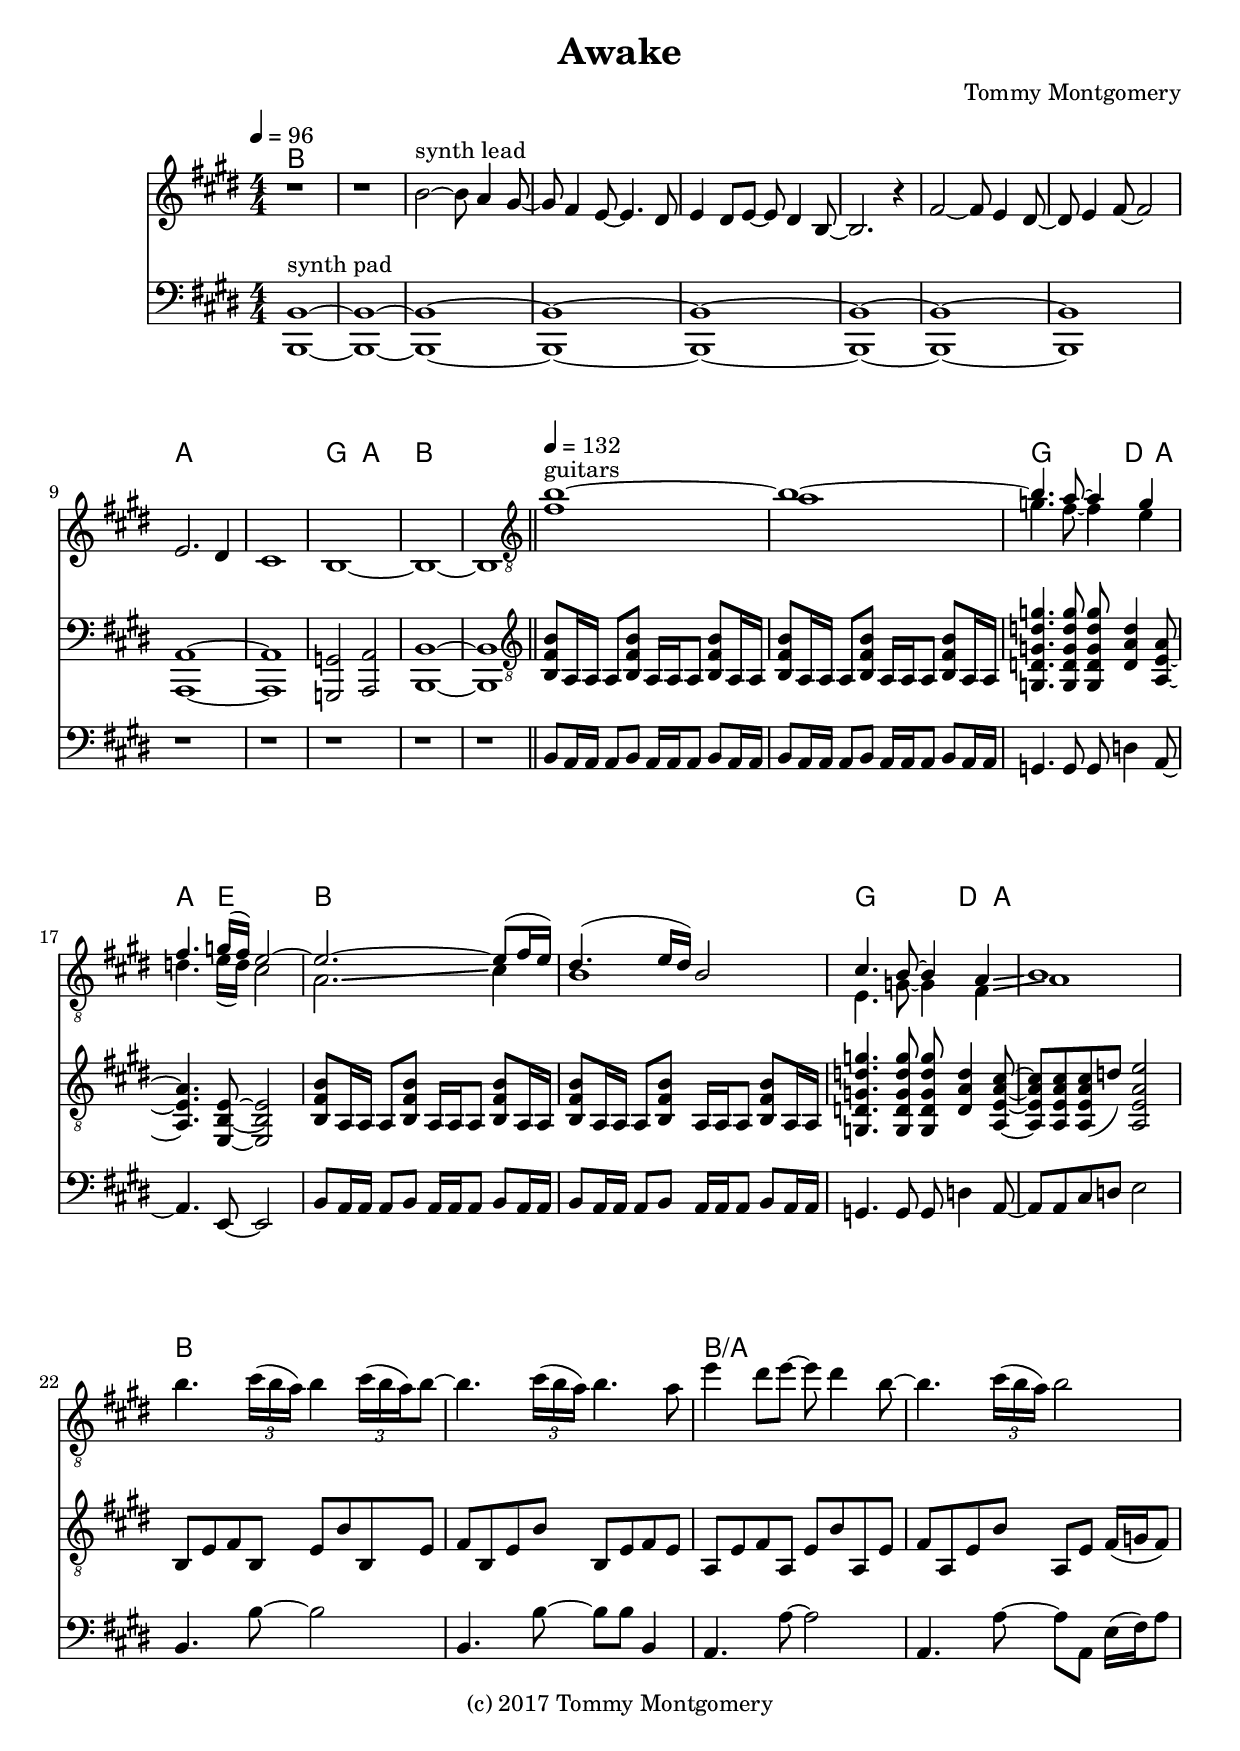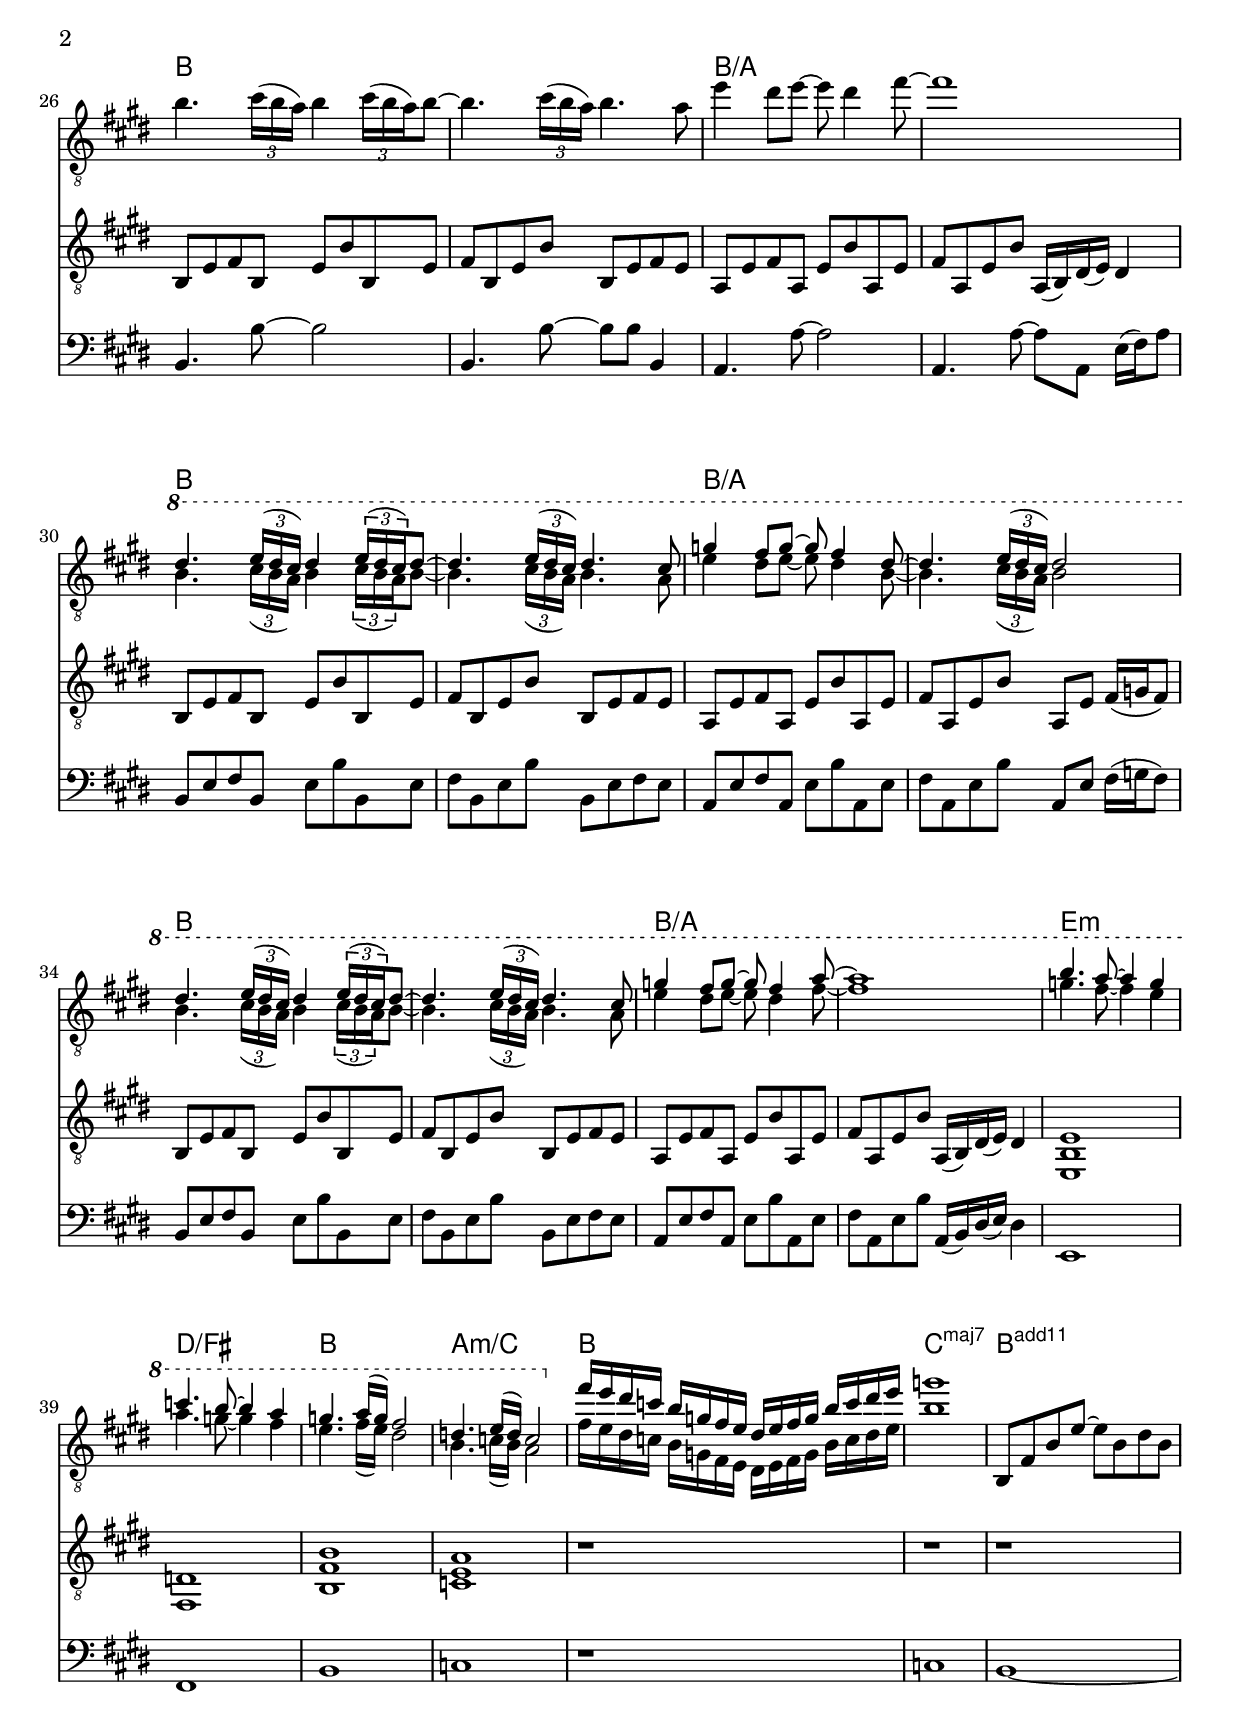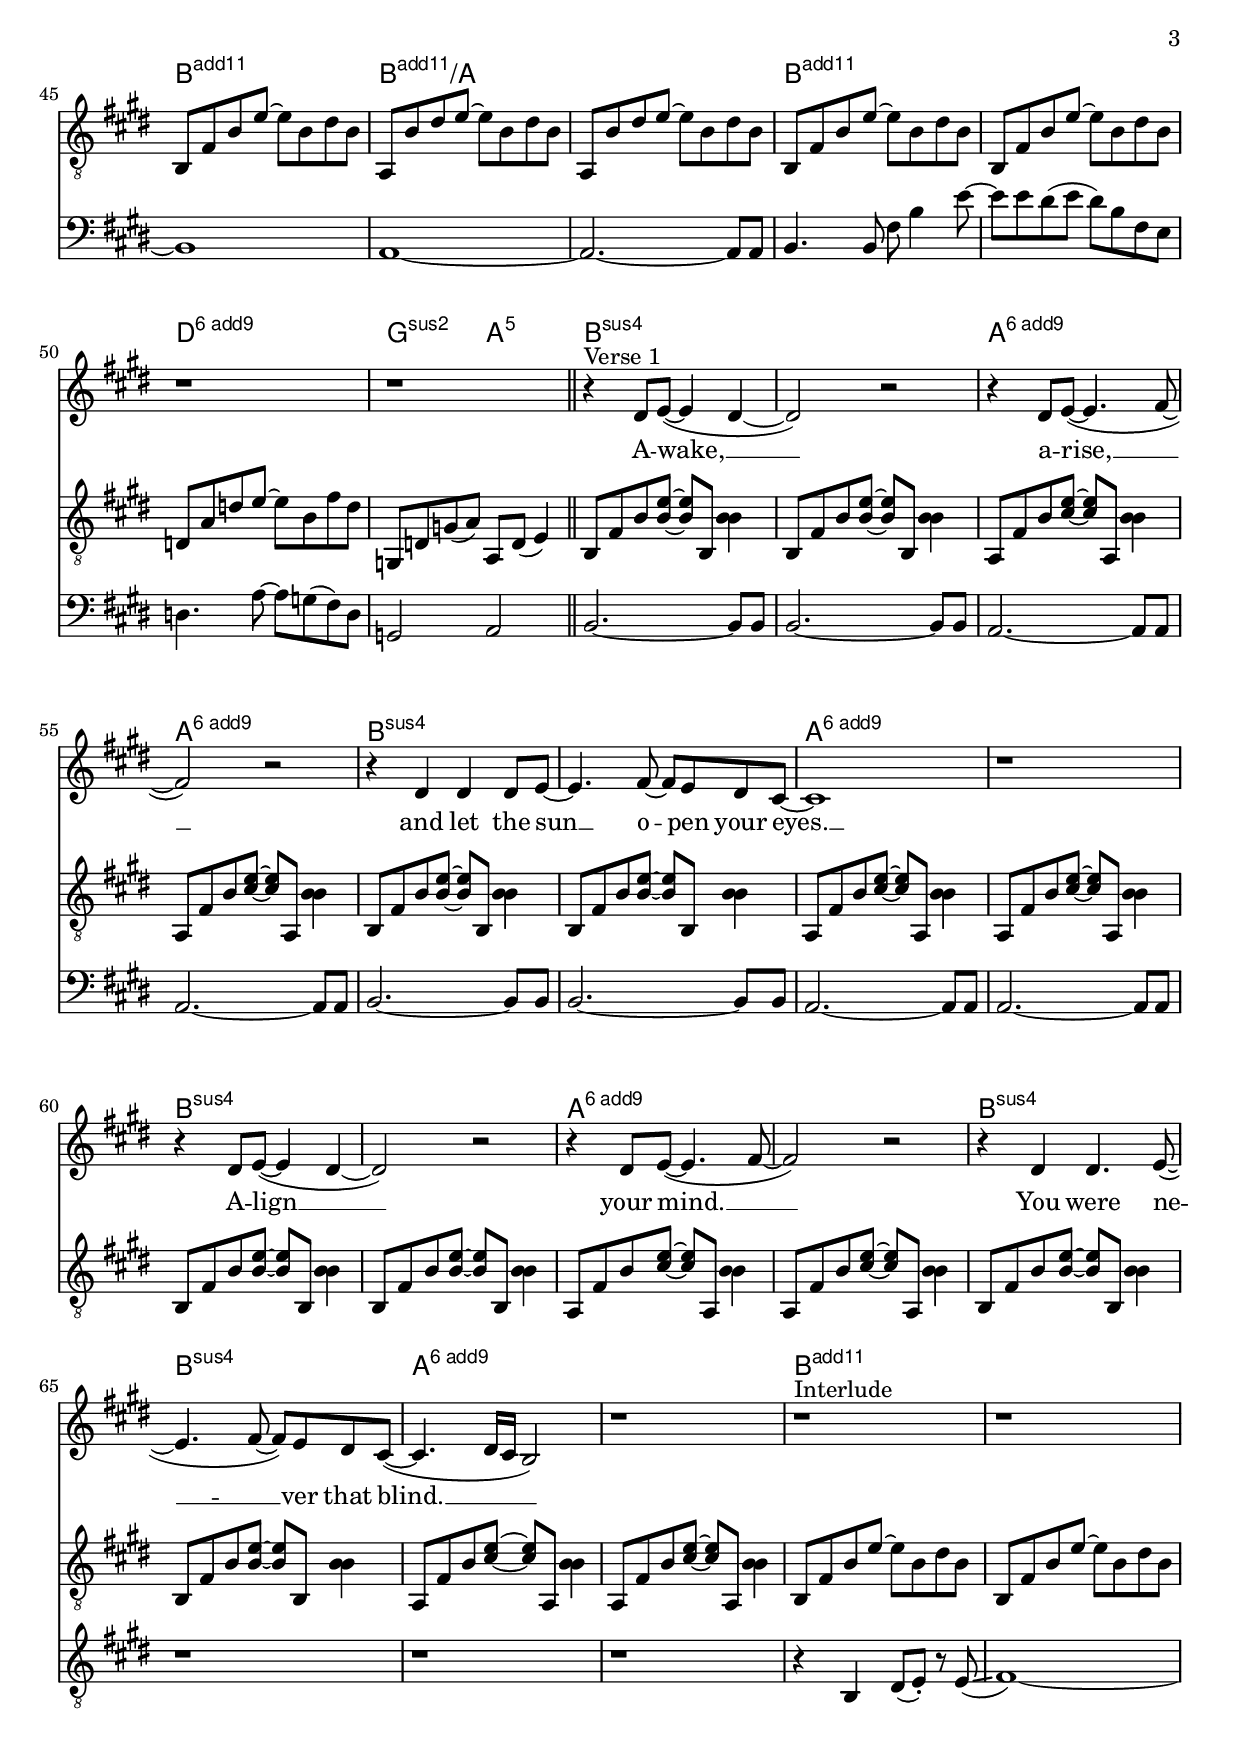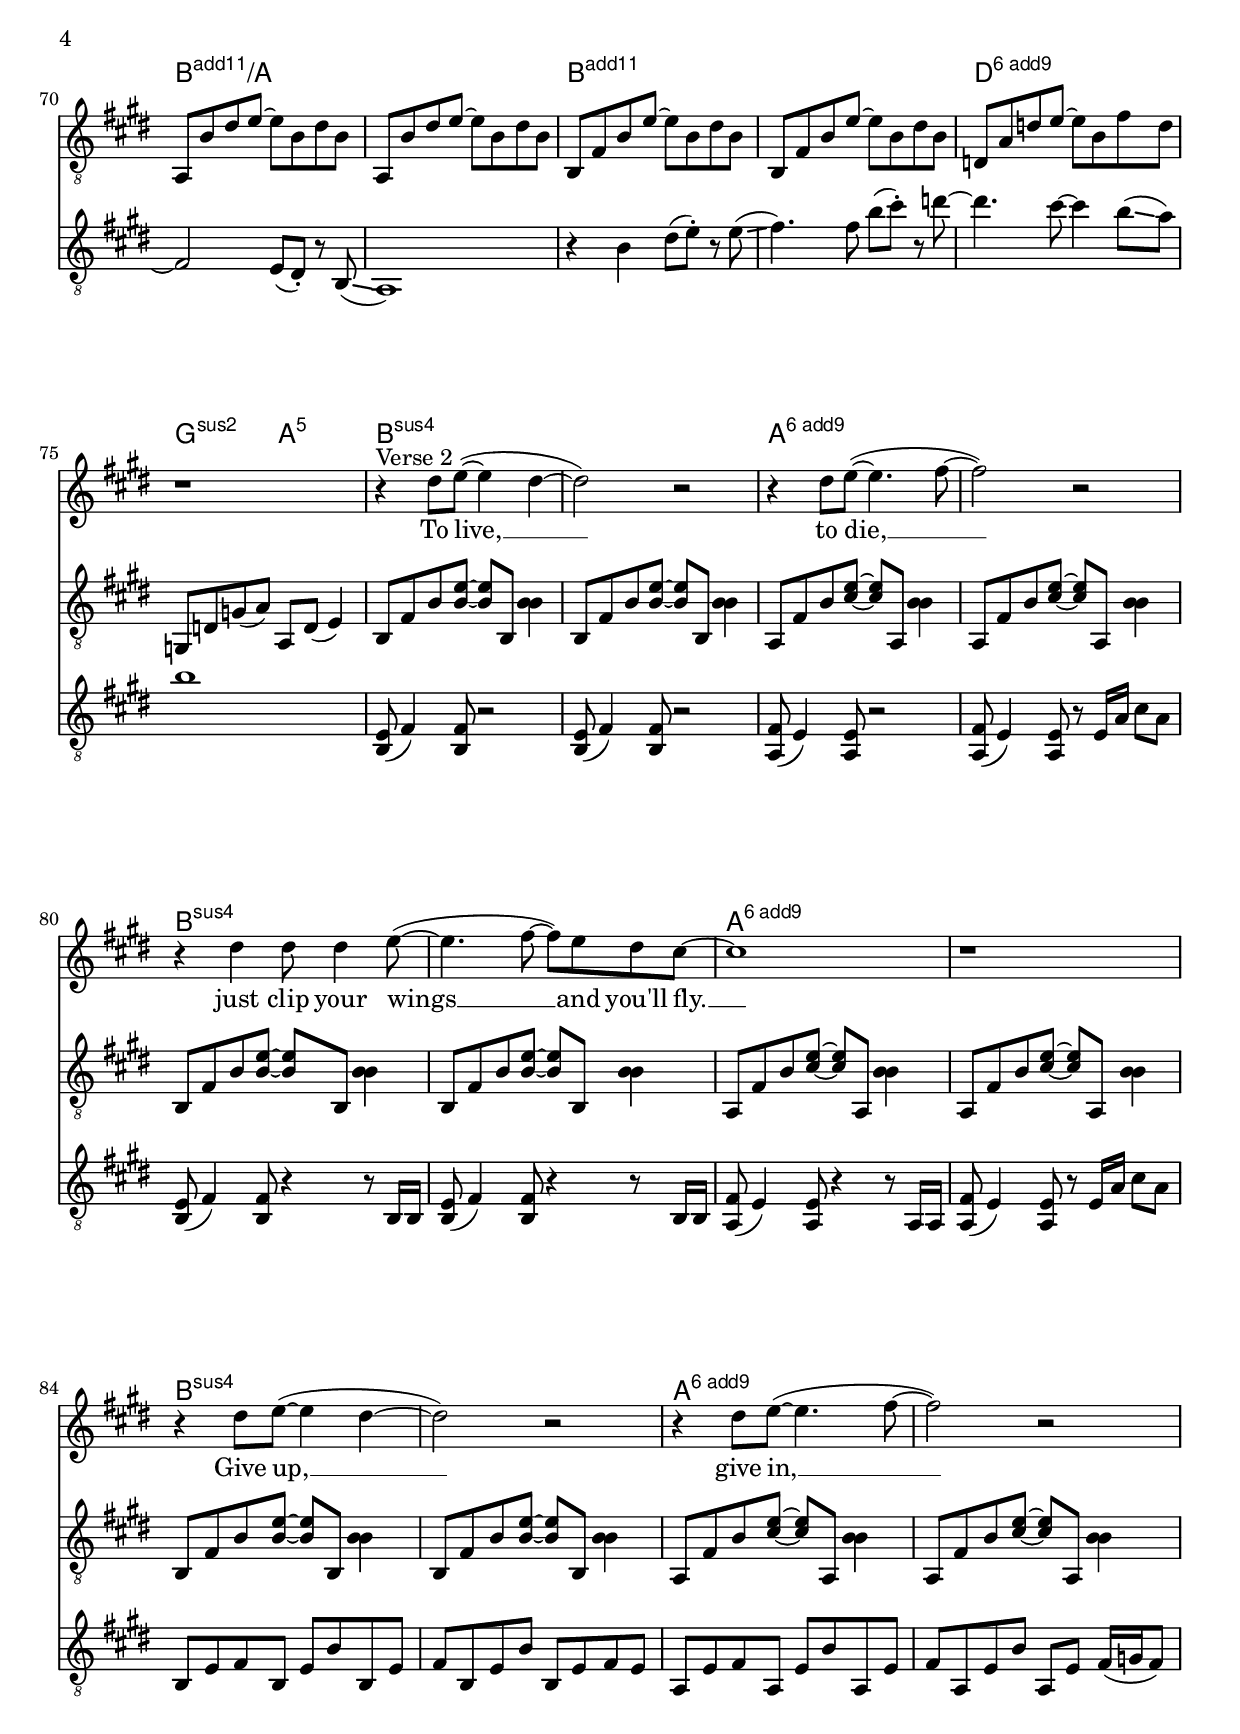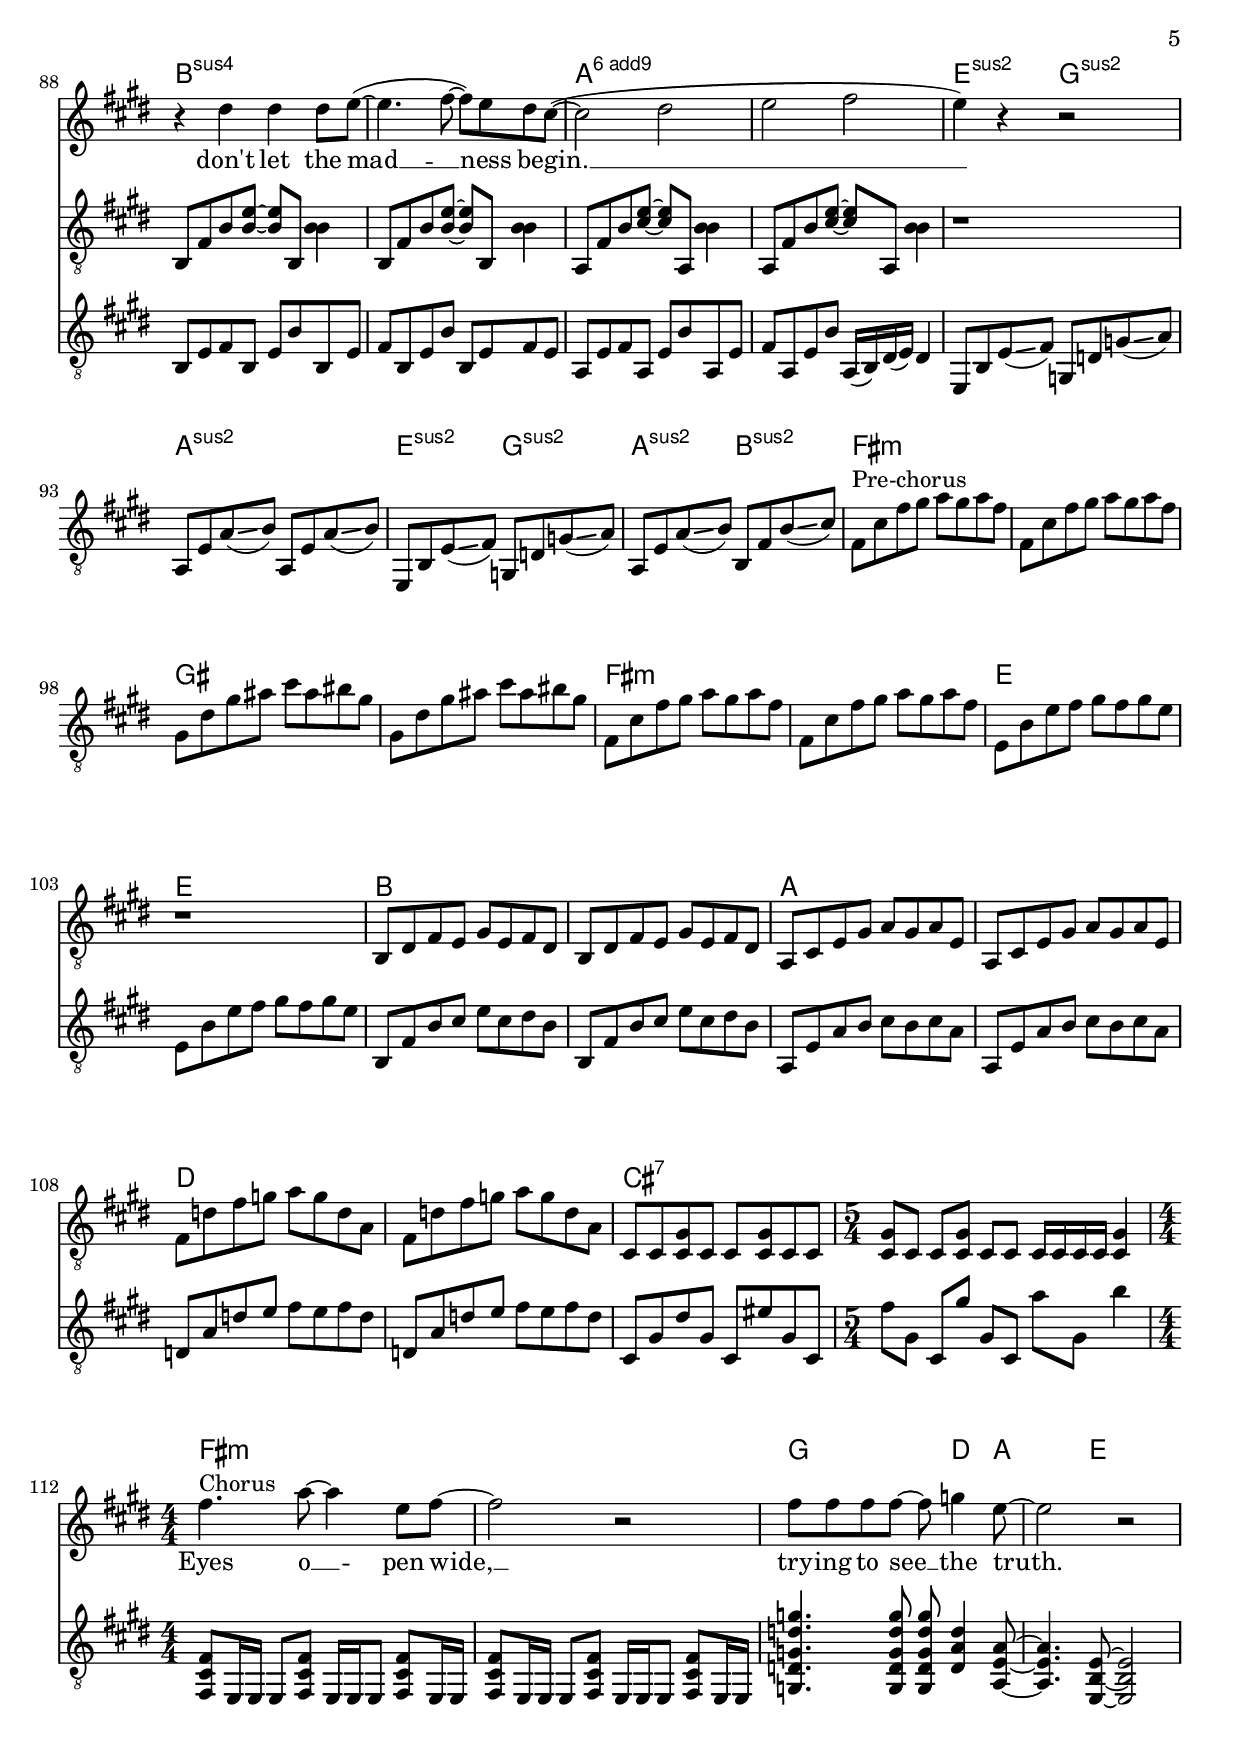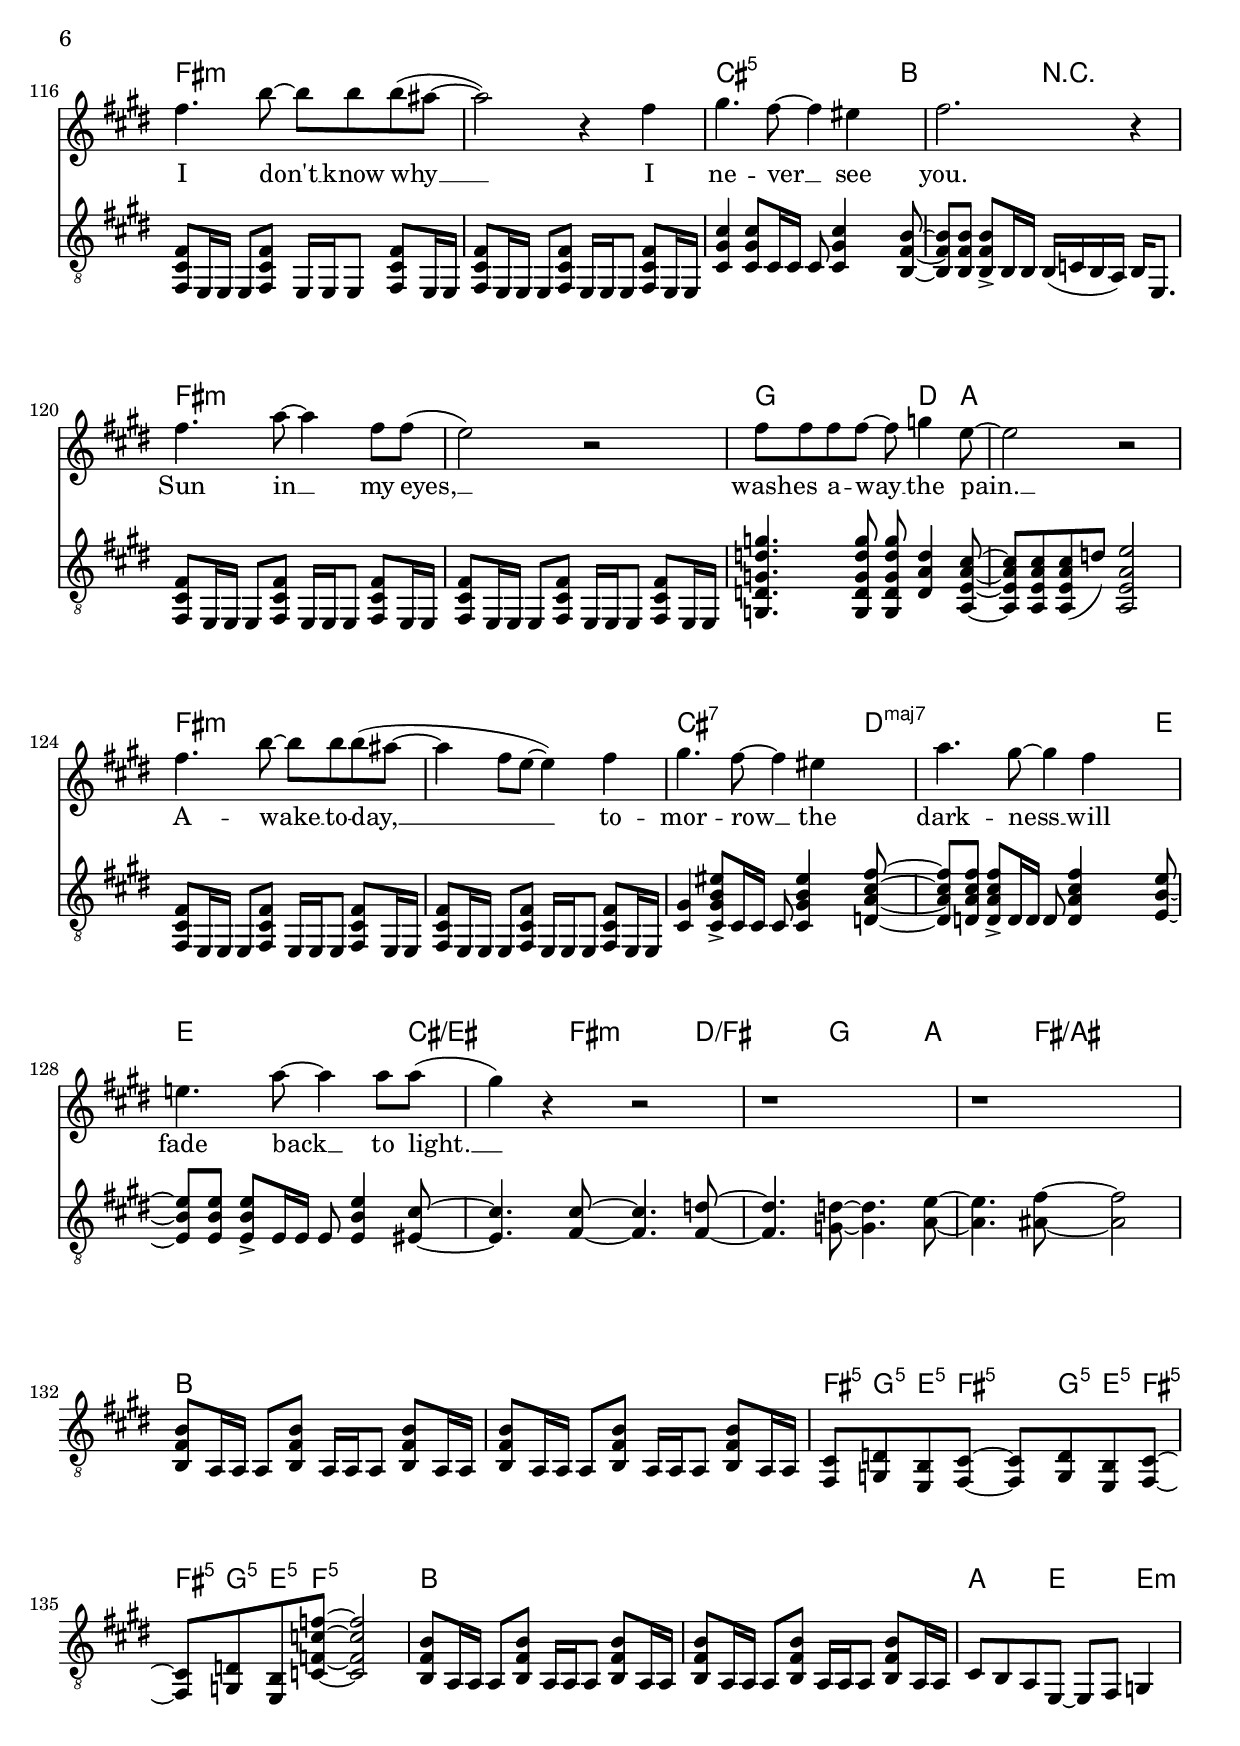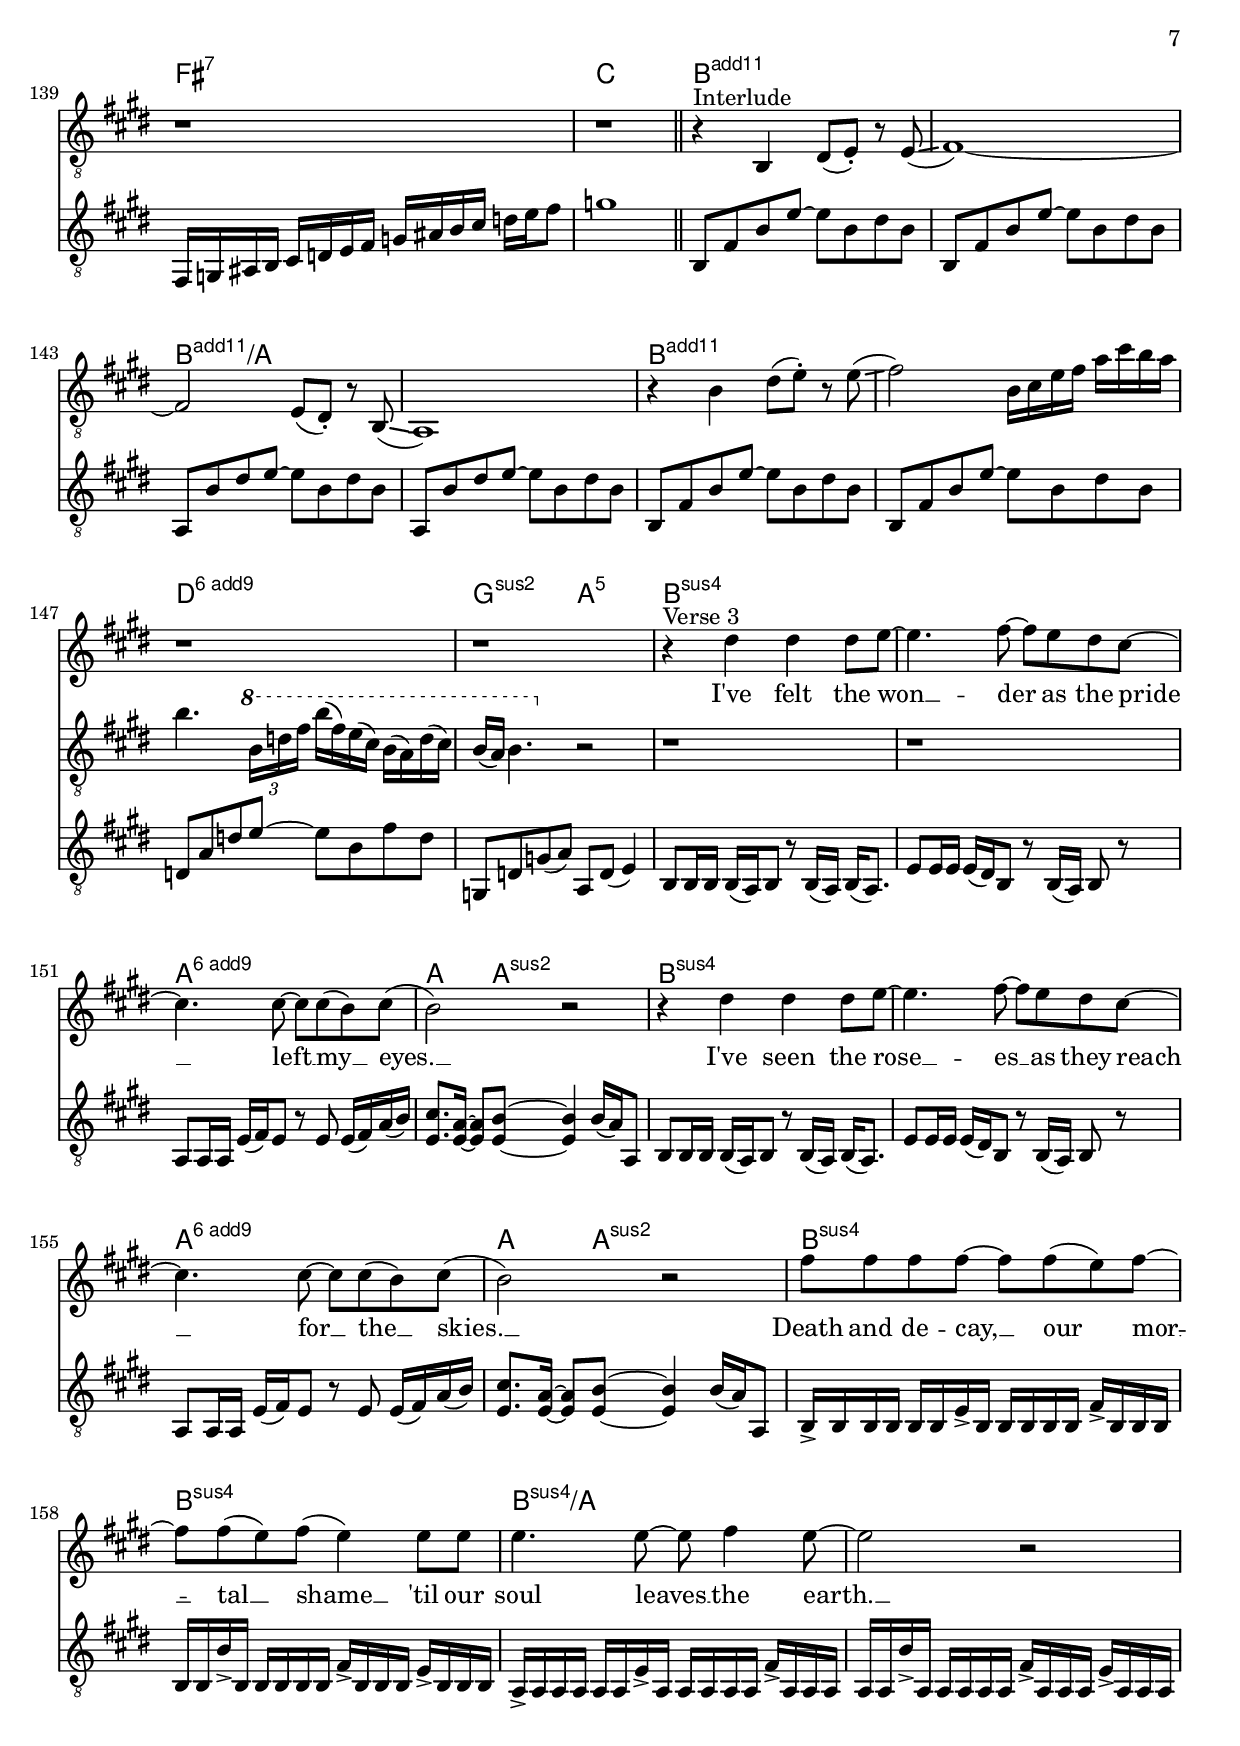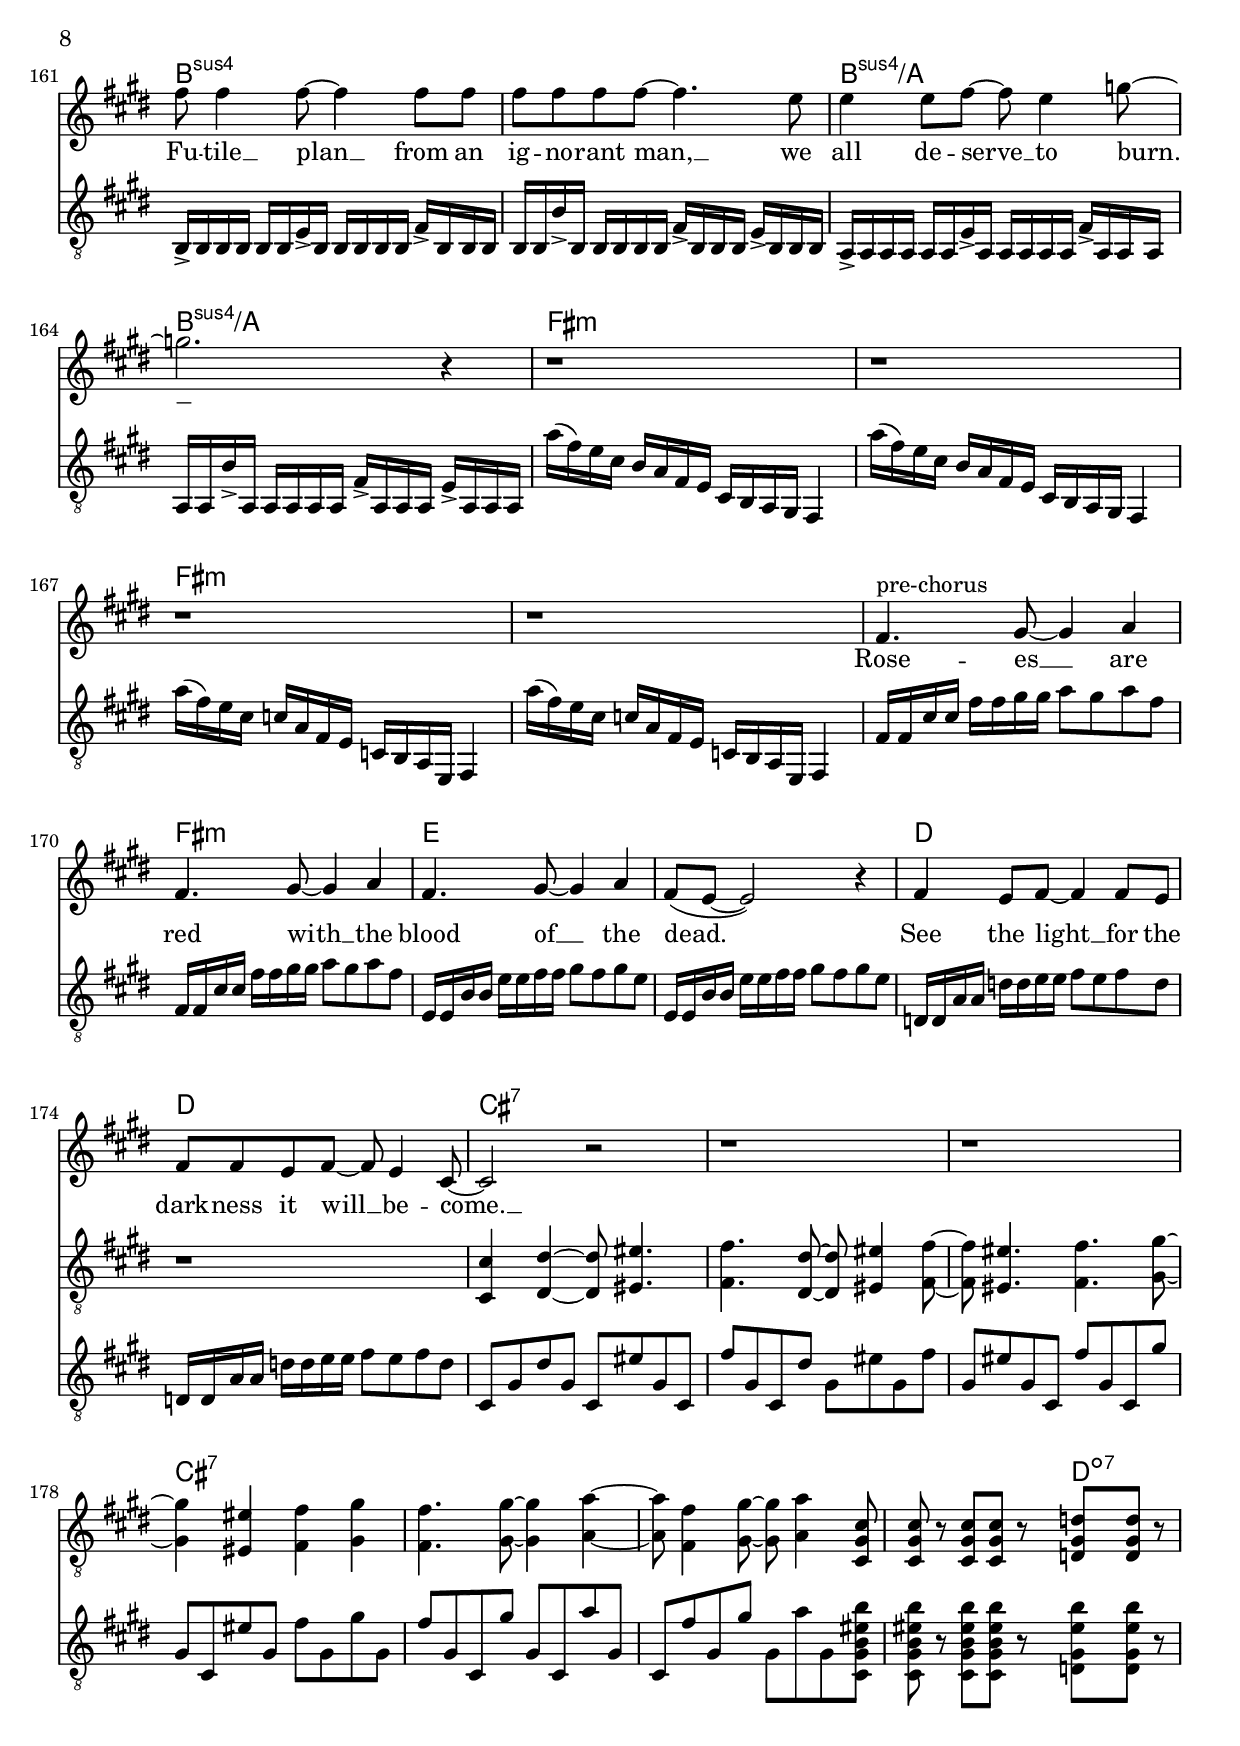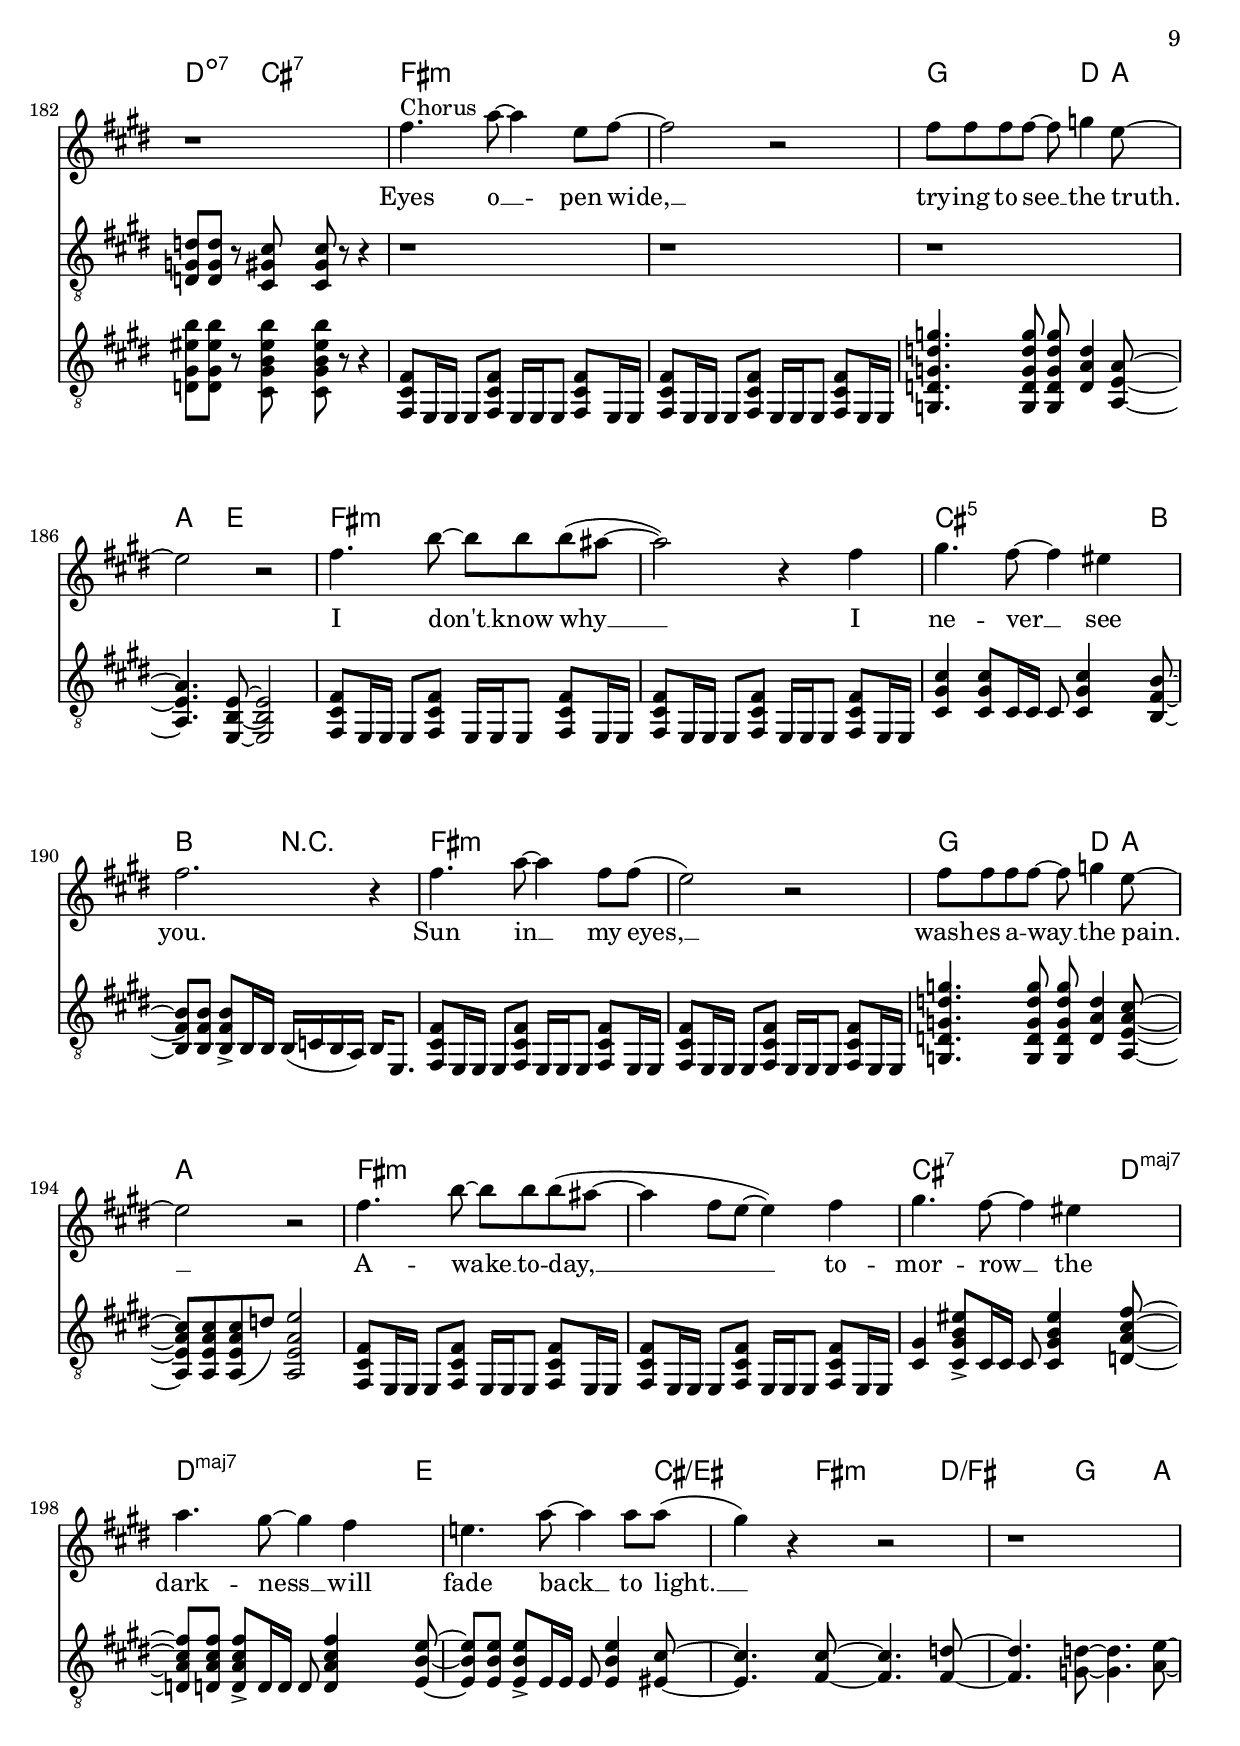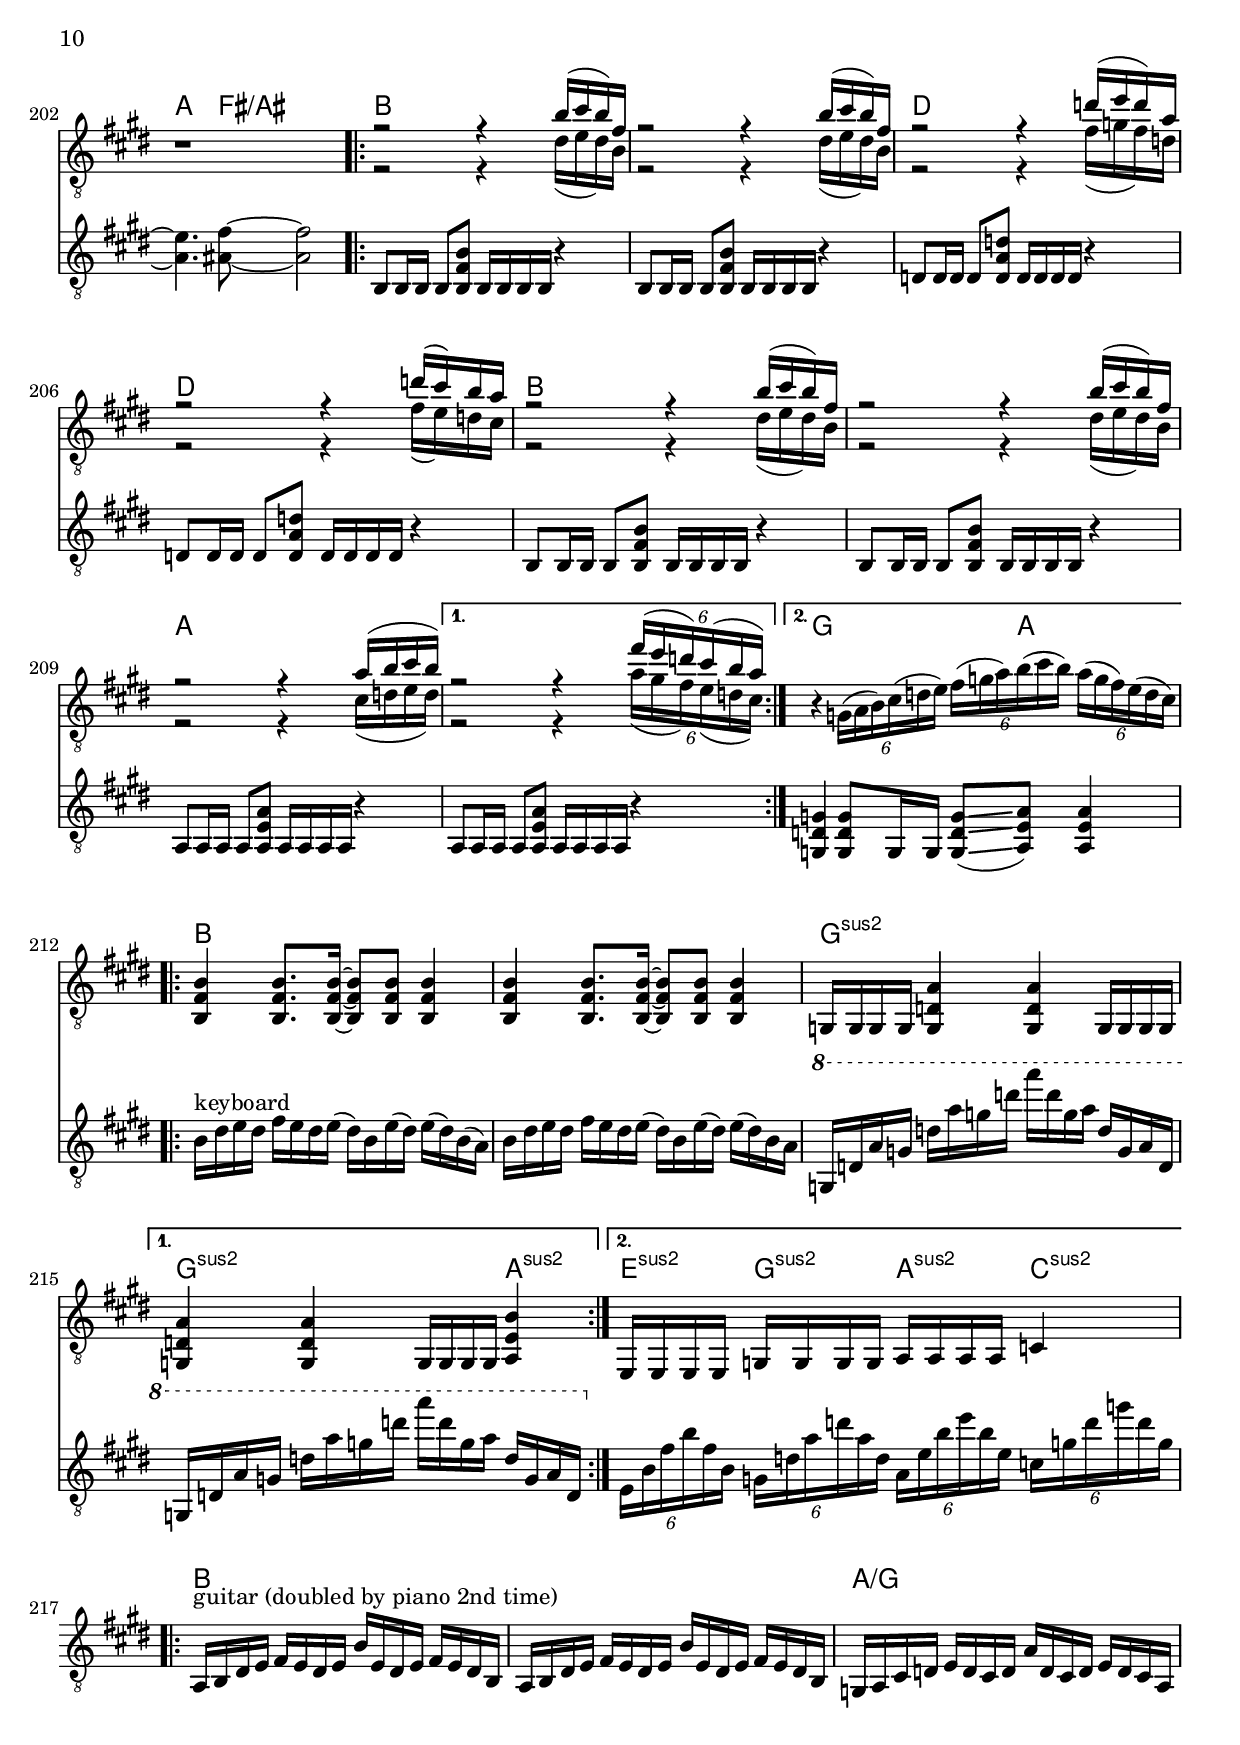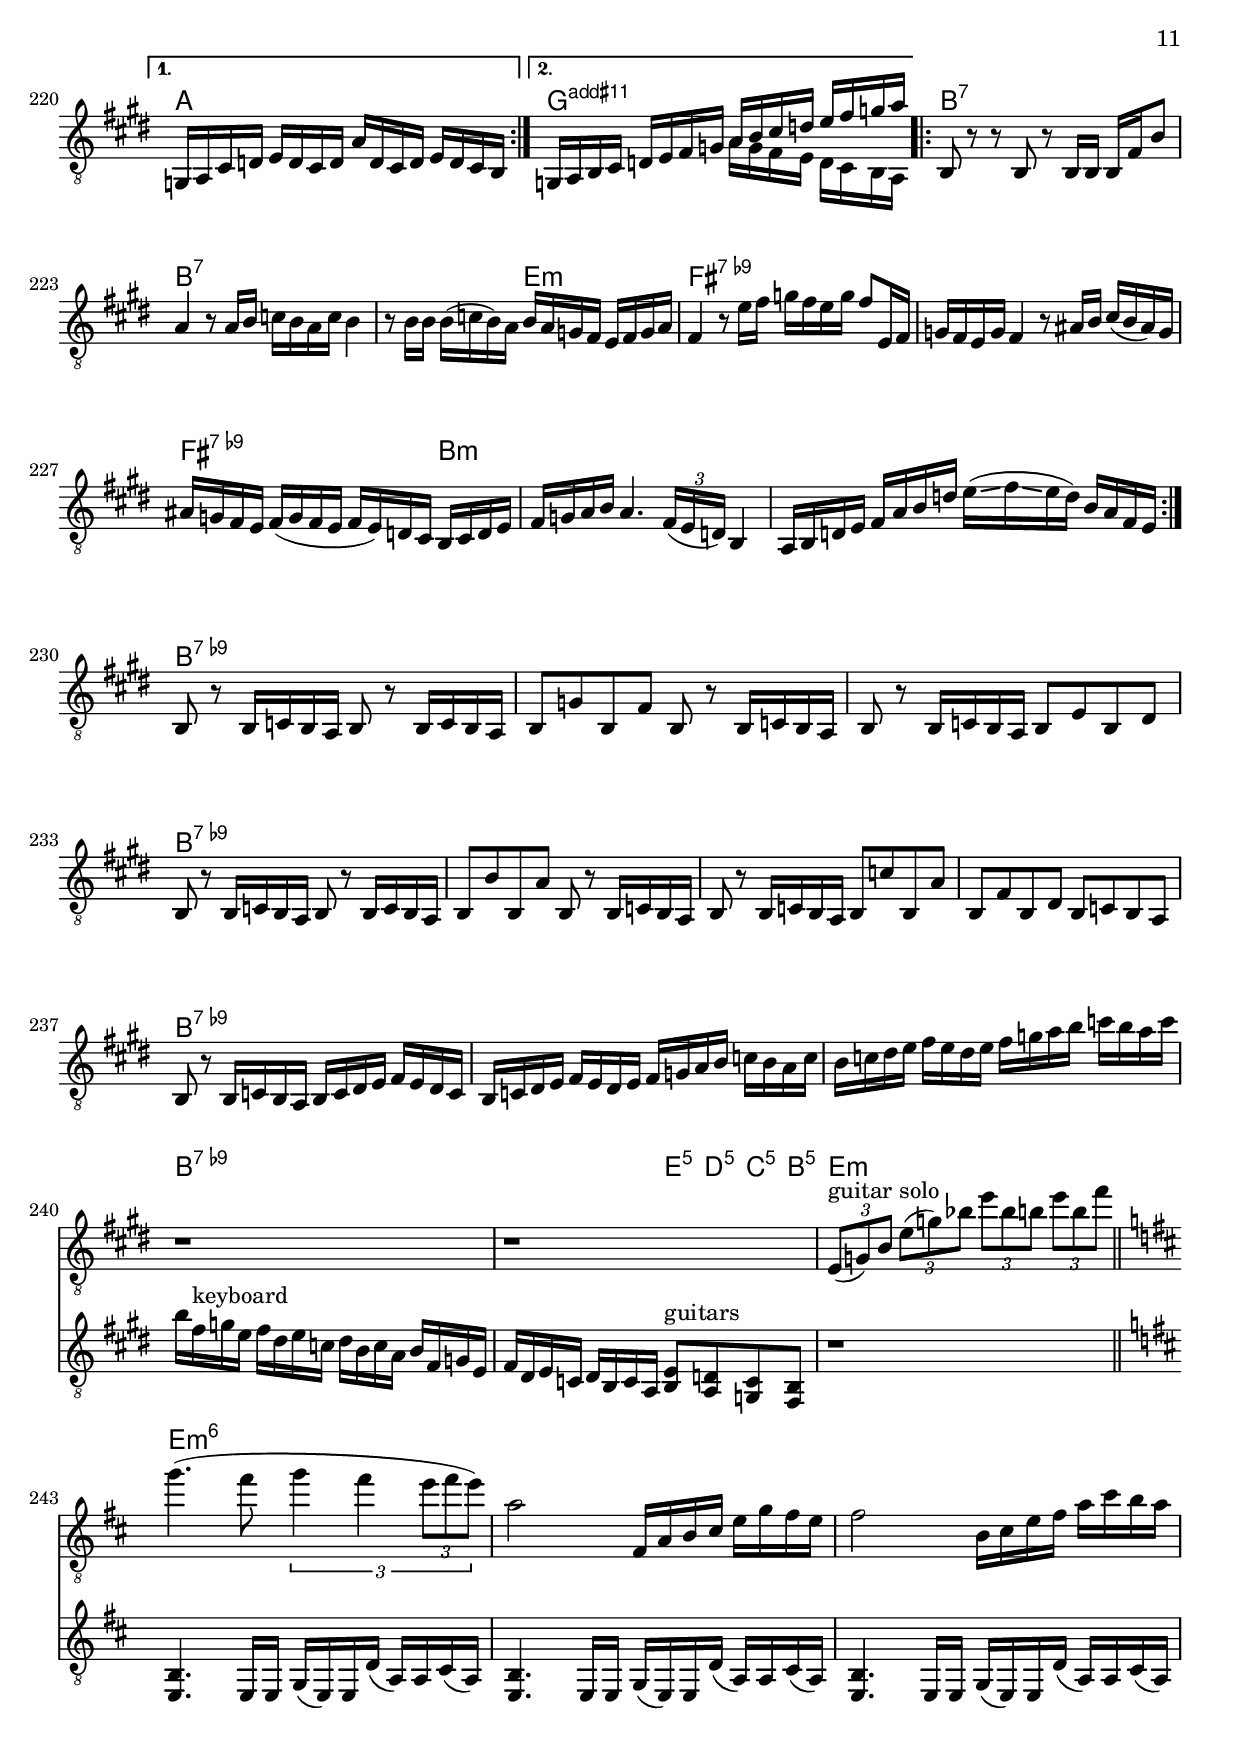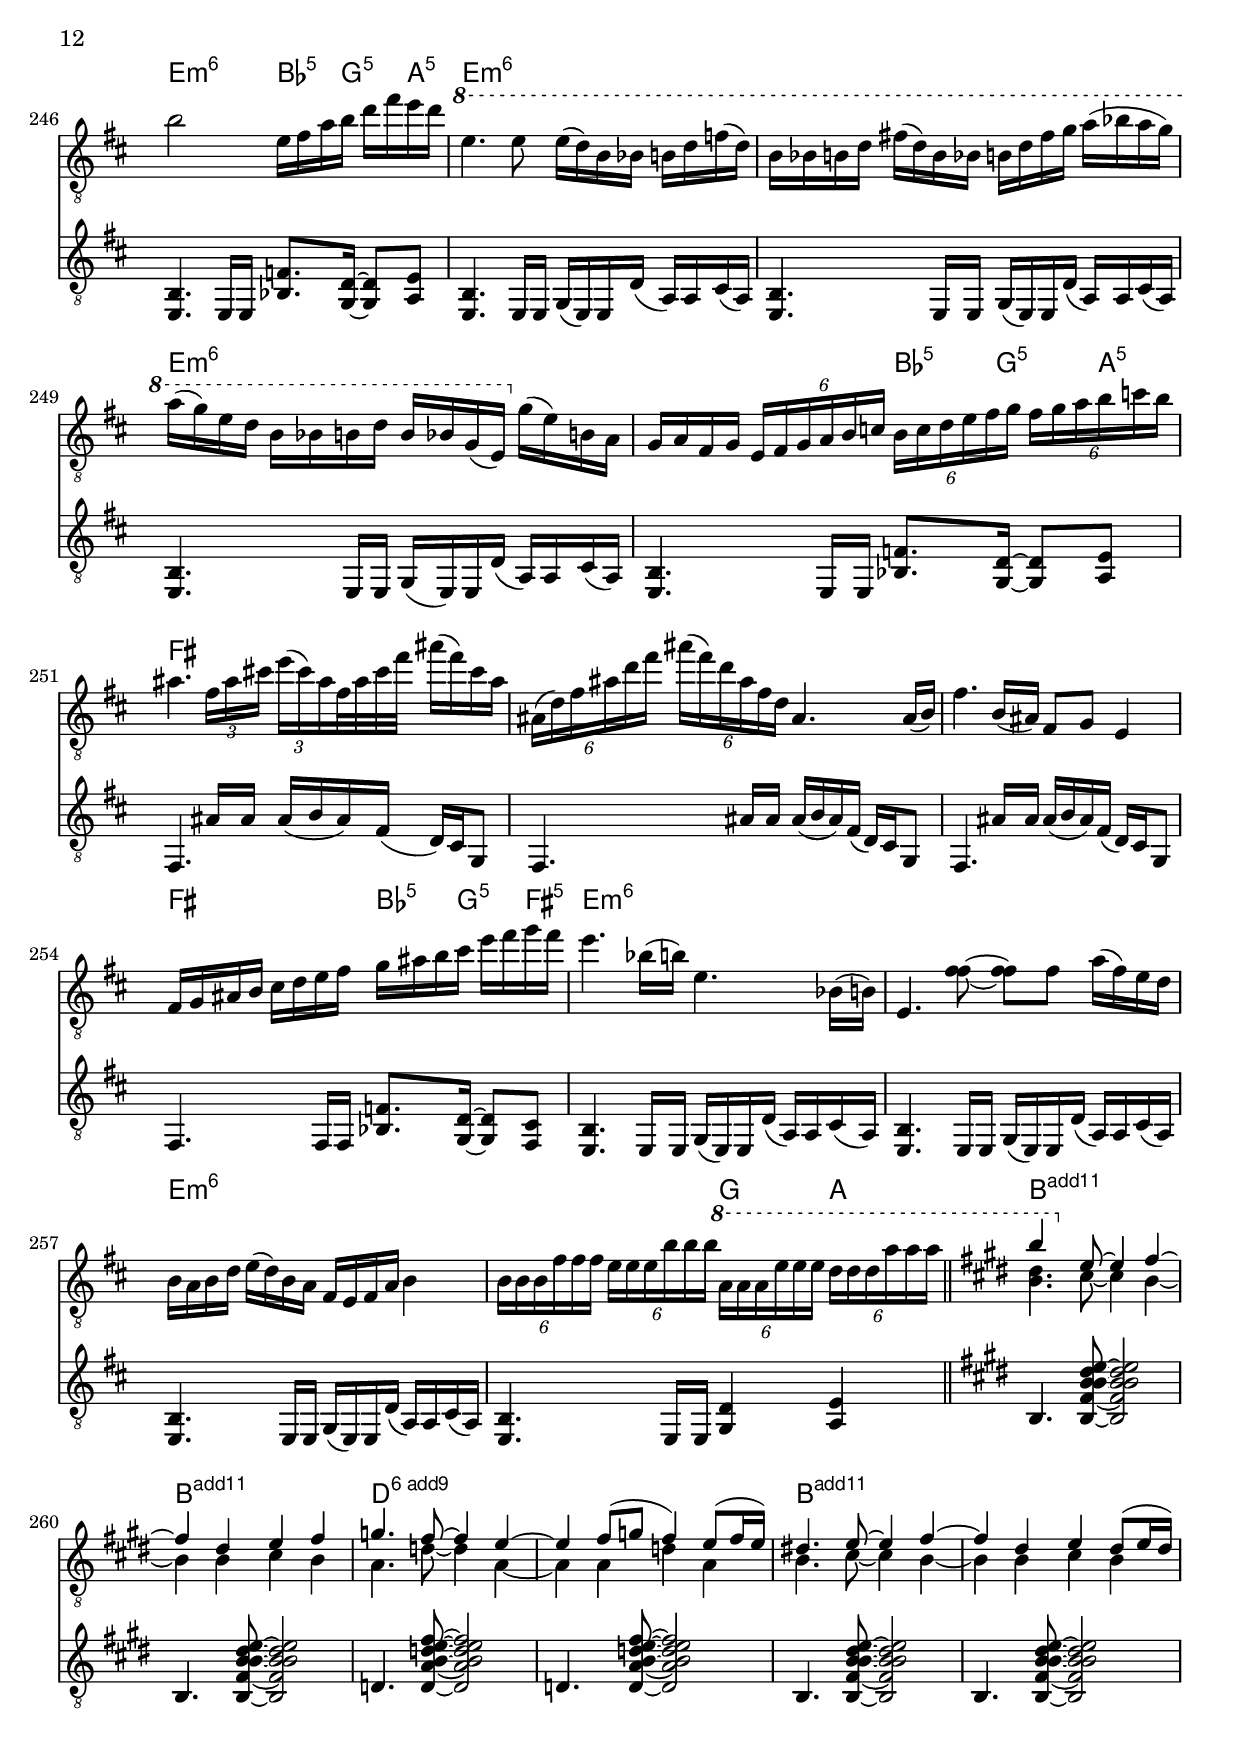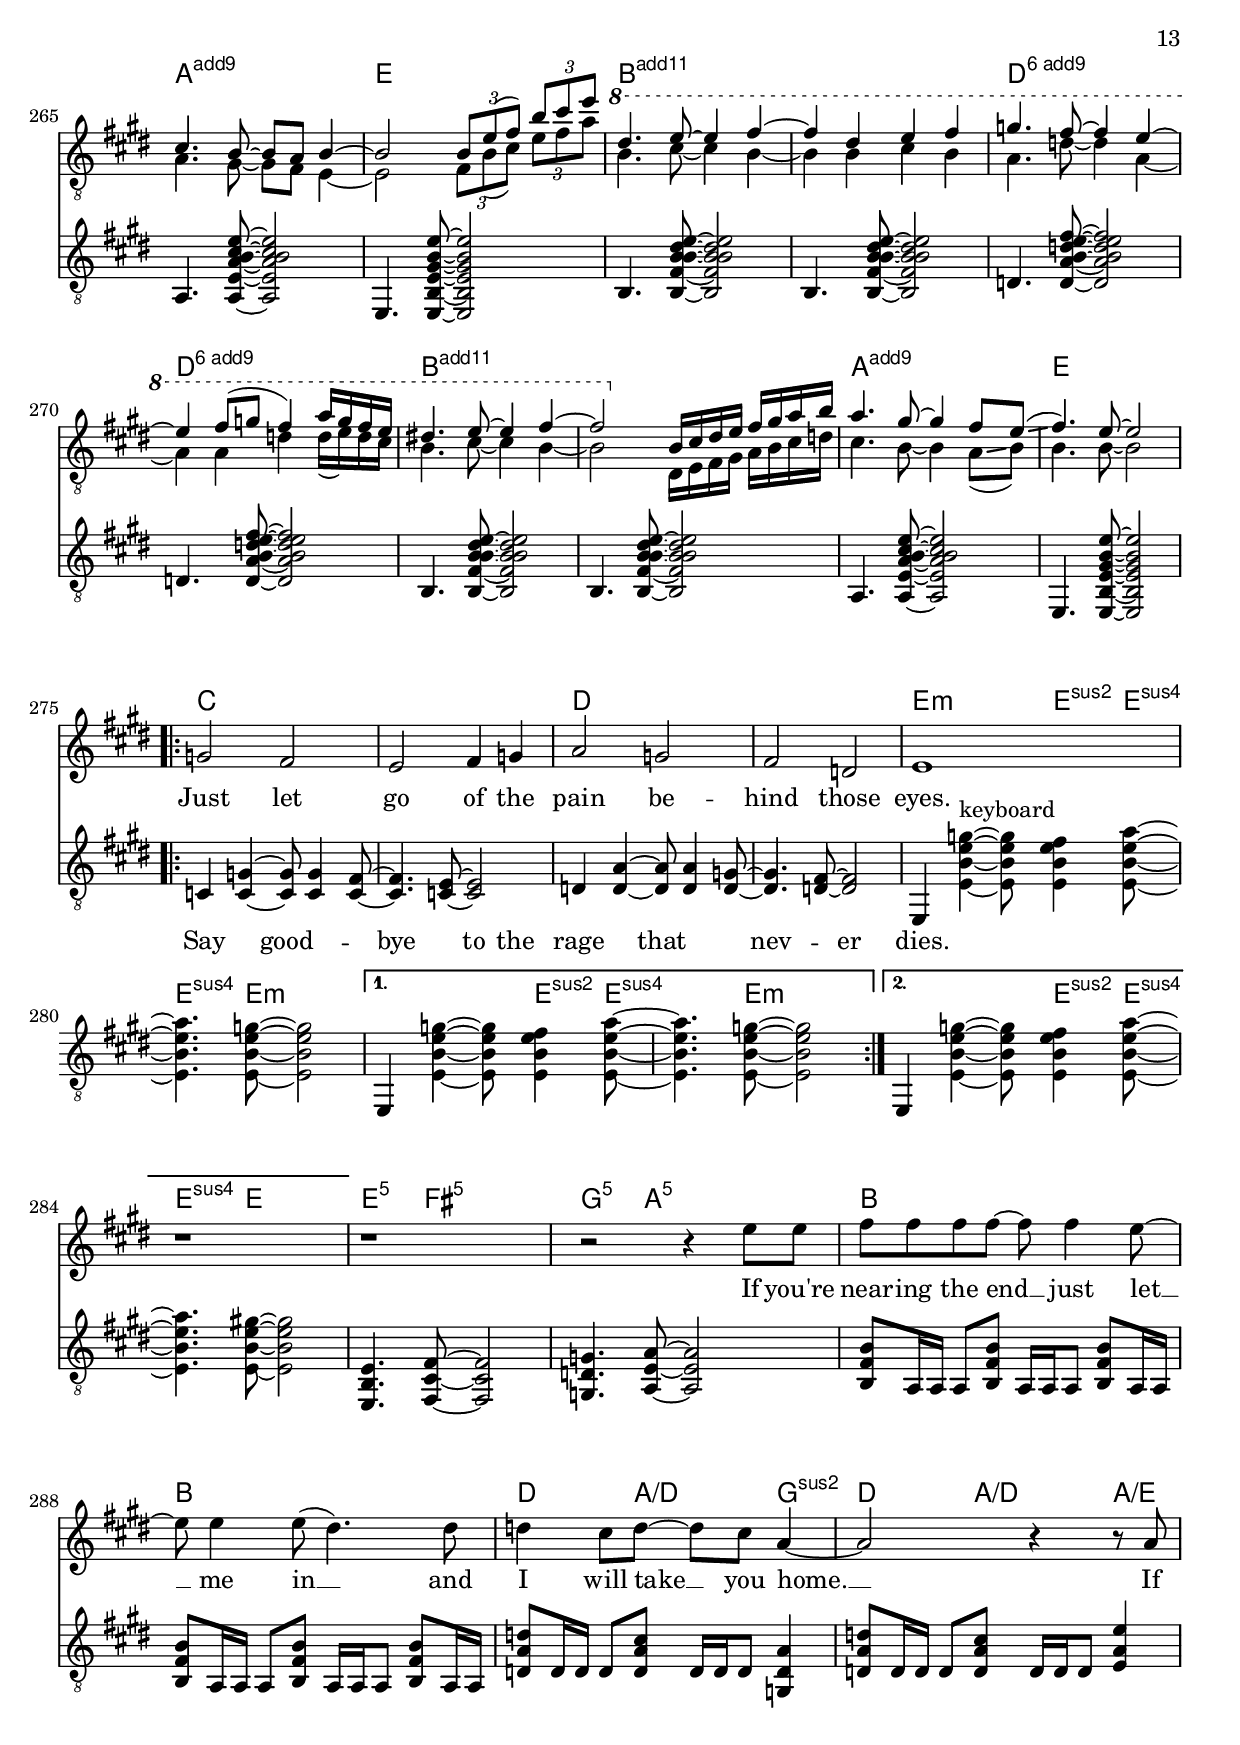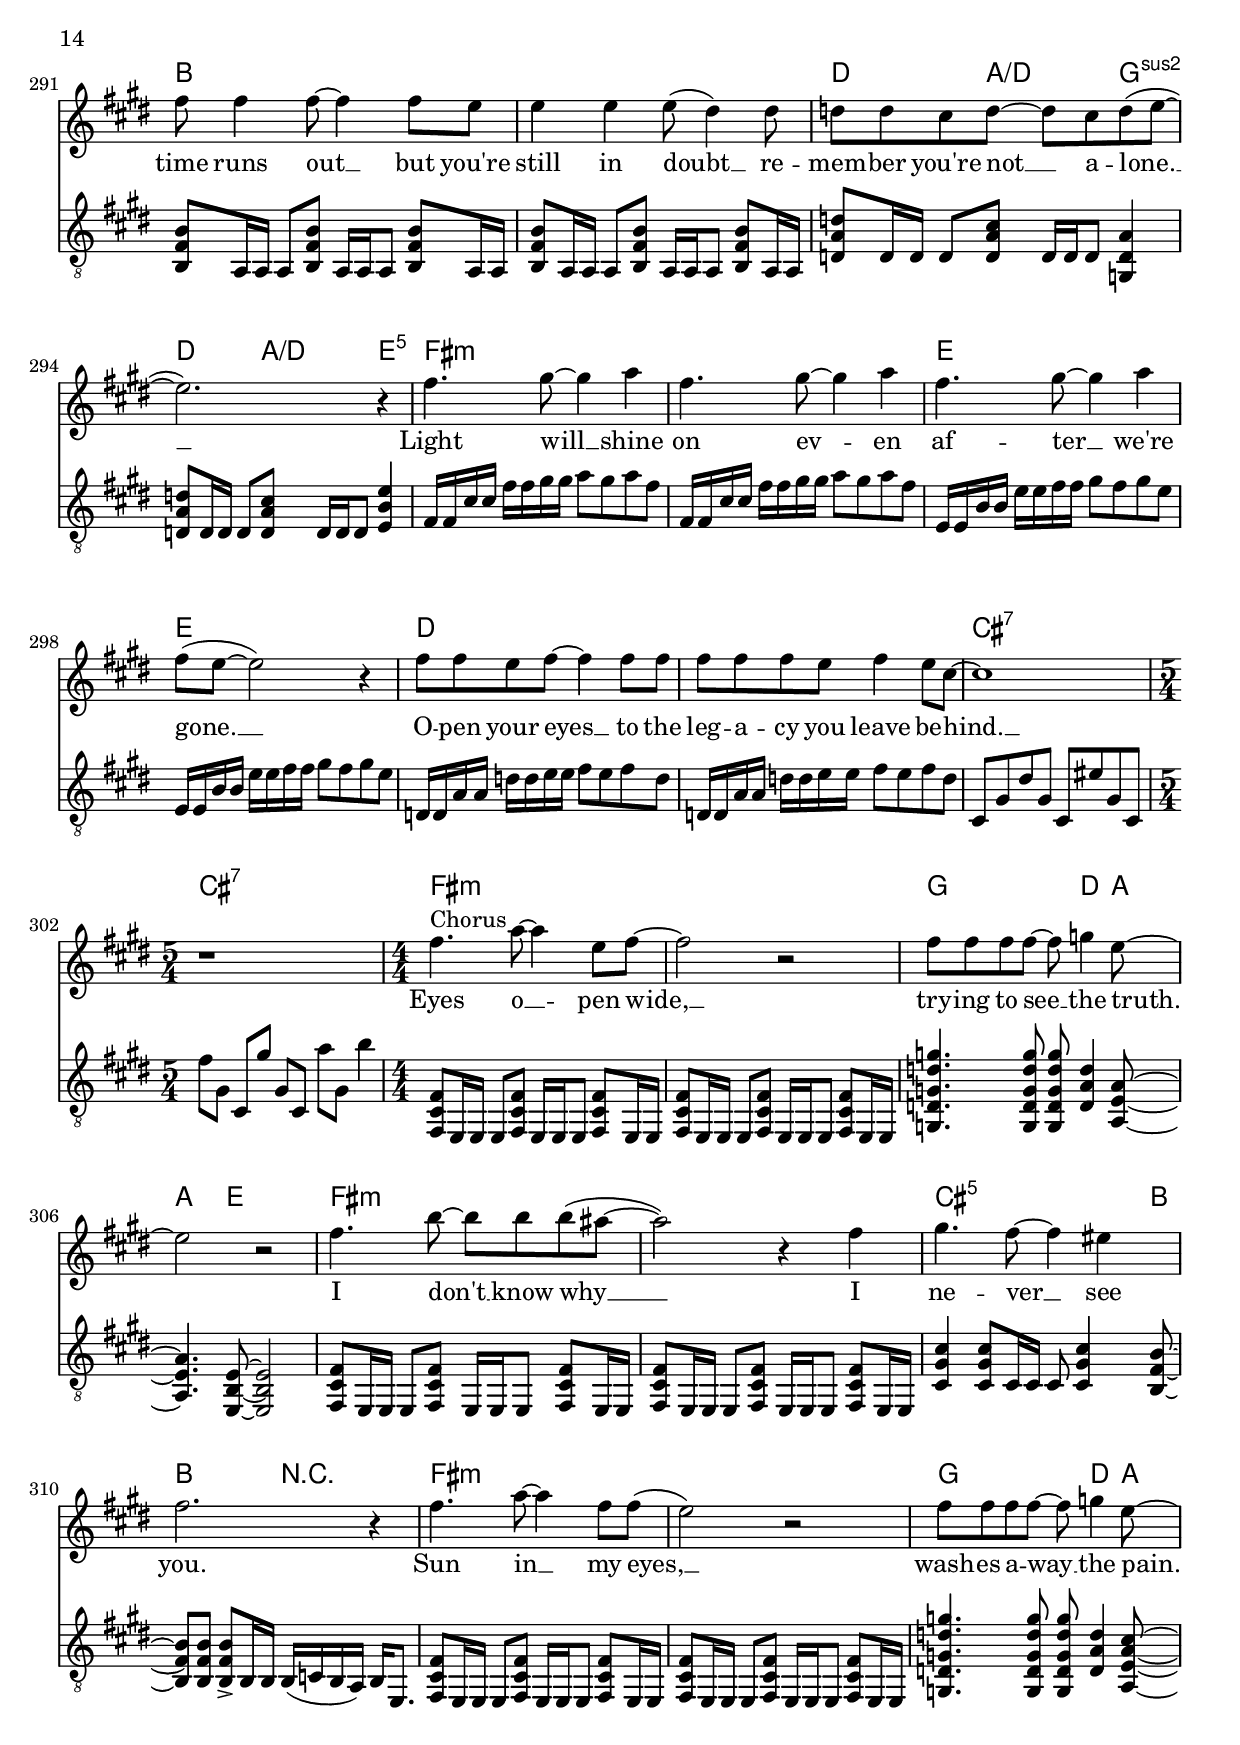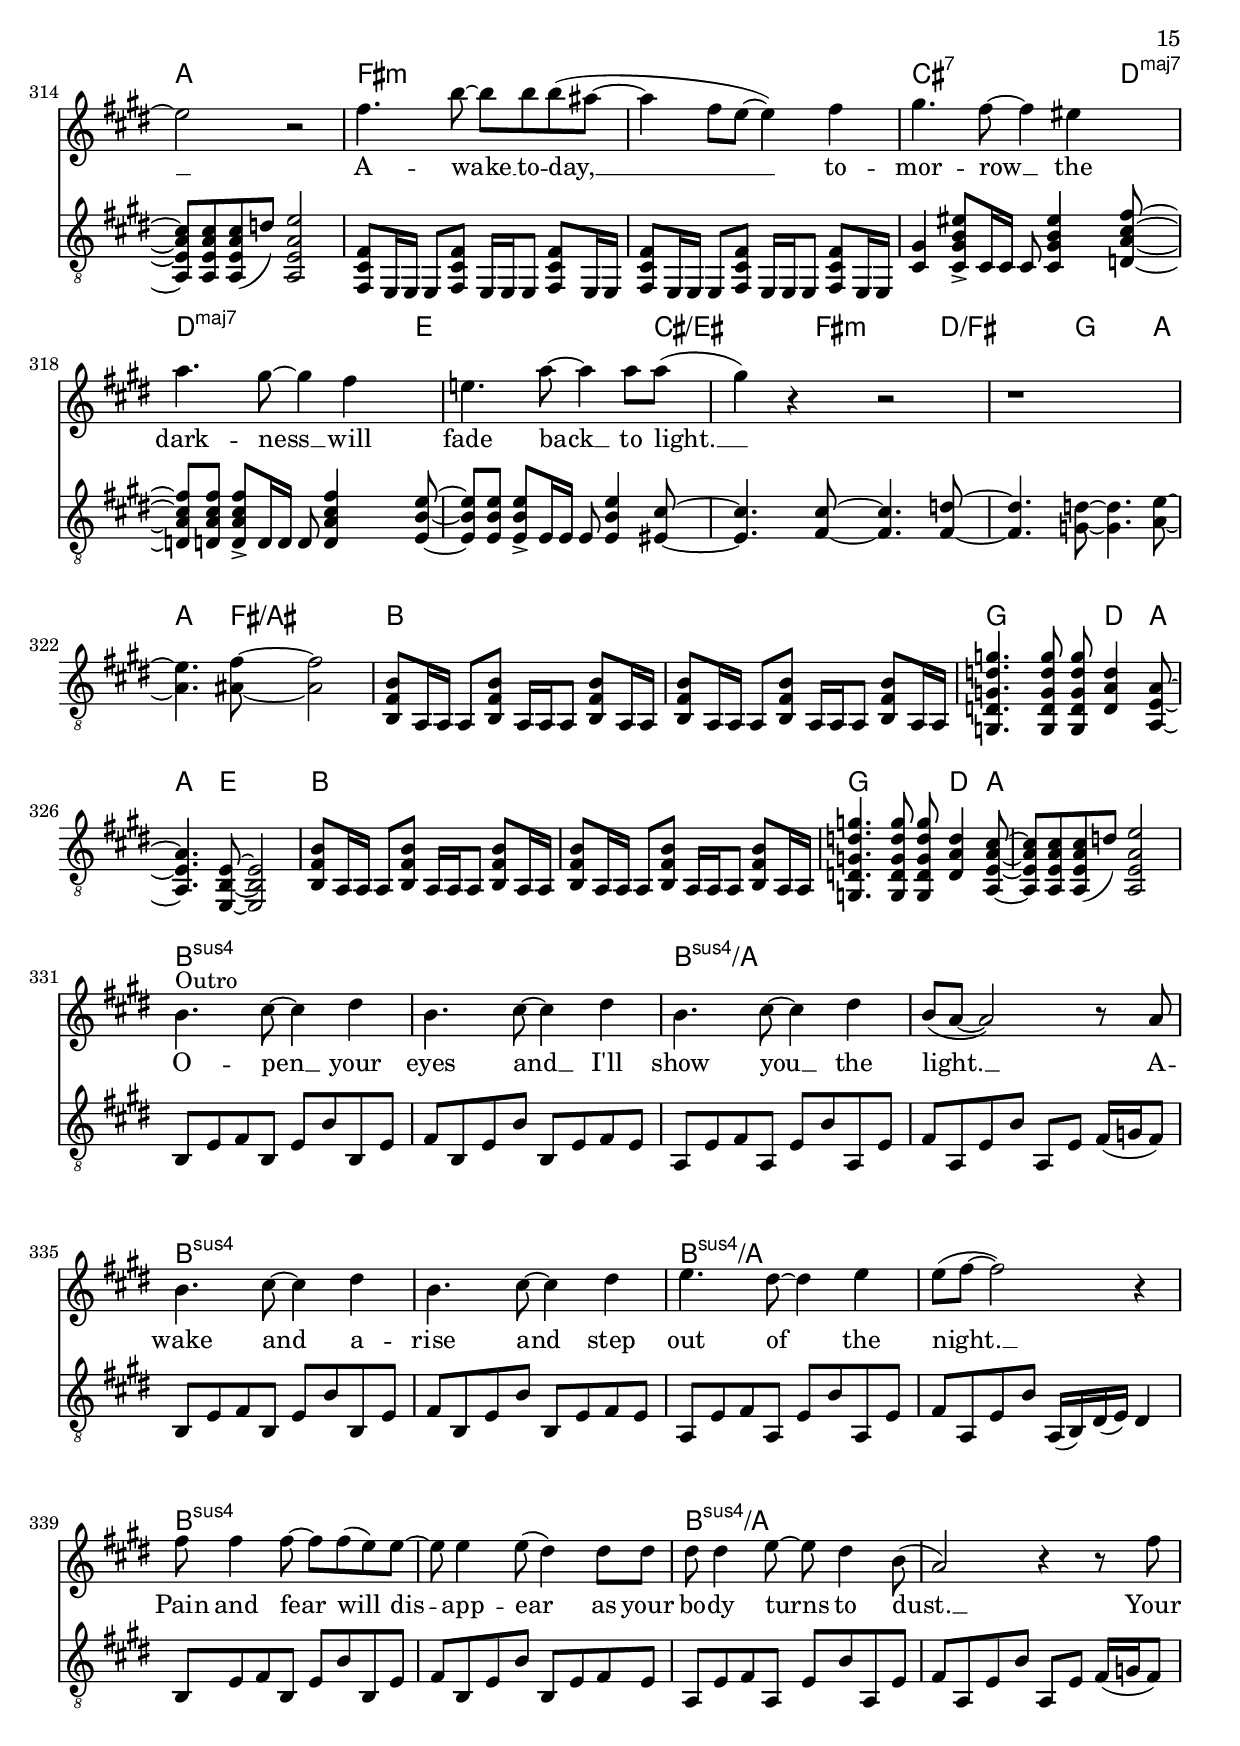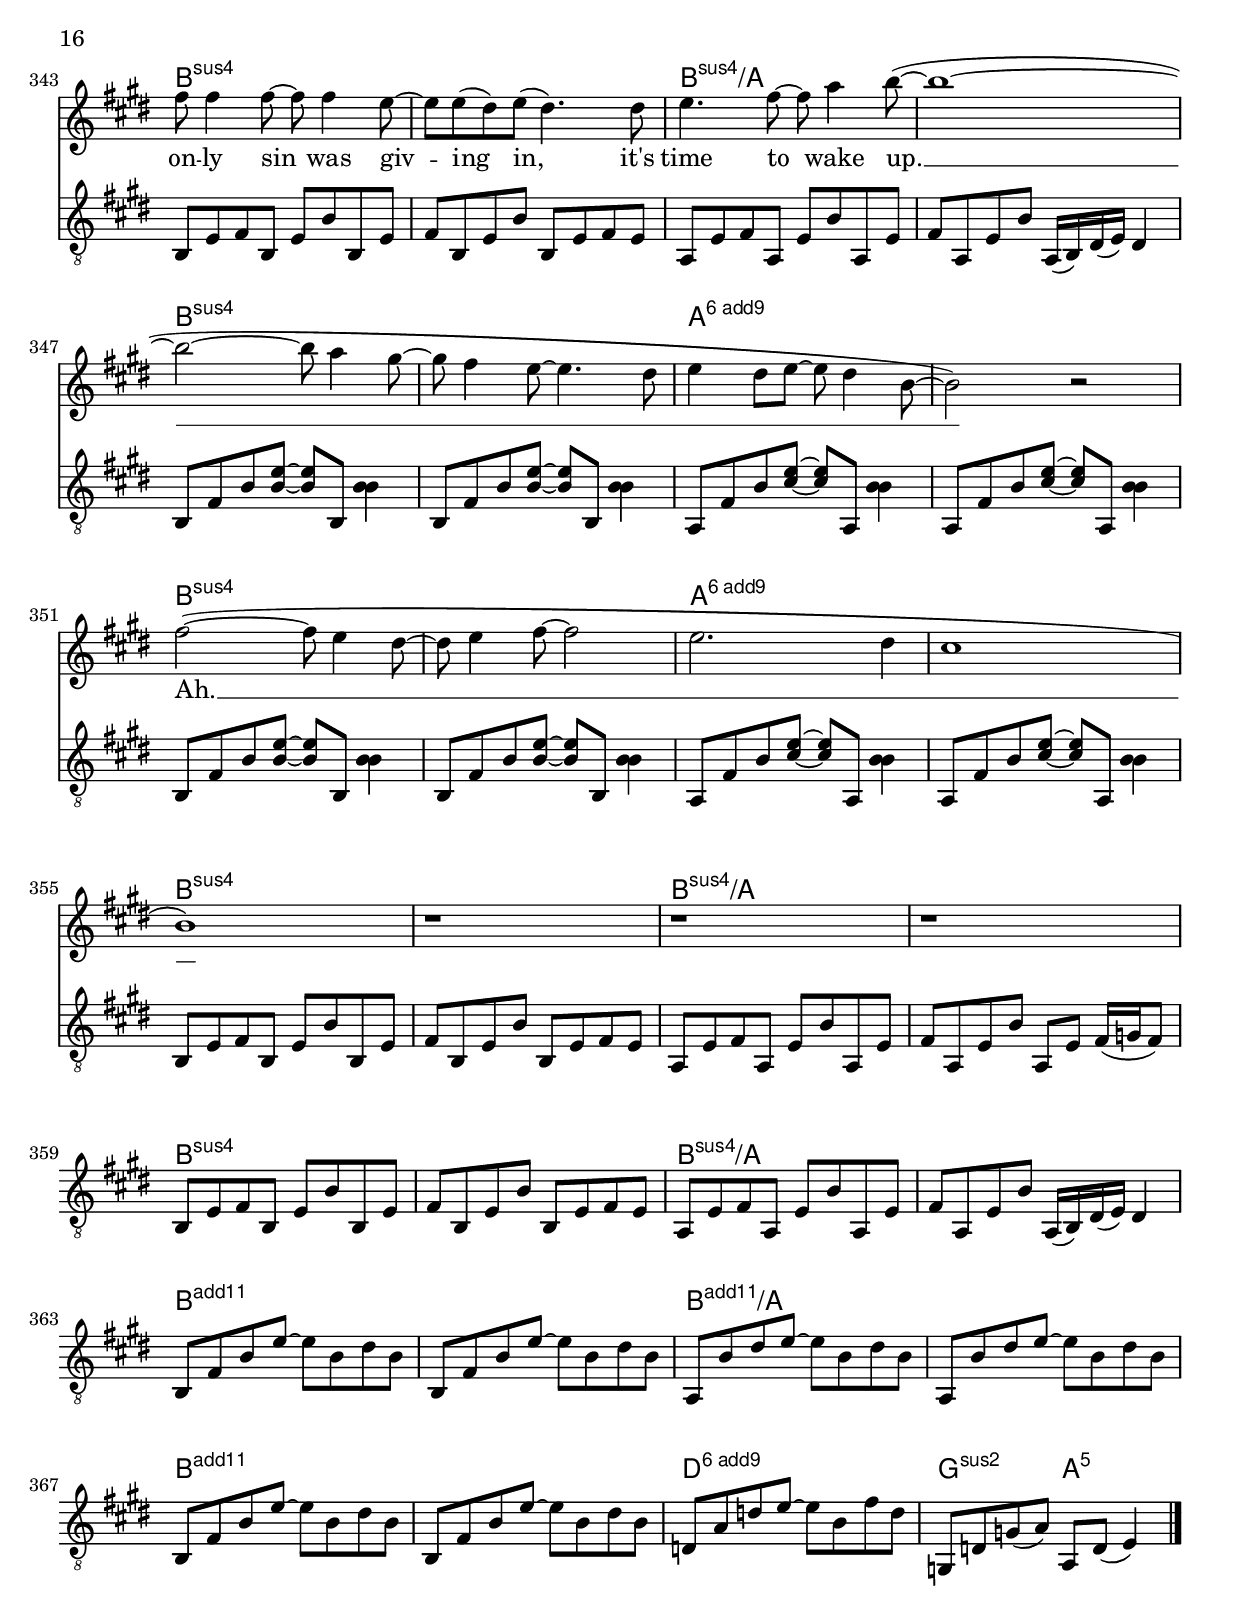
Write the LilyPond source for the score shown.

\version "2.18.2"
\language "english"

\header {
  title = "Awake"
  composer = "Tommy Montgomery"
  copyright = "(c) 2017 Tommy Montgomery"
}

globalConfig = {
  \key b \mixolydian
  \time 4/4
  \numericTimeSignature
  \tempo 4 = 96
  \omit Voice.StringNumber
  \override TupletBracket #'bracket-visibility = #'if-no-beam
}

pinchHarmonic = #(define-music-function
  (parser location fretted actual duration)
  (ly:pitch? ly:pitch? number?)
  #{ <\parenthesize #fretted \tweak NoteHead.style #'harmonic-black #actual >4 #}
)

mainFifthRiff = \relative c {
  <b fs' b>8 a16 a a8 <b fs' b>8 a16 a a8 <b fs' b>8 a16 a |
}

firstInterlude = \relative c {
  b8 fs' b e ~ e b ds b | b, fs' b e ~ e b ds b |
  \repeat unfold 2 { a, b' ds e ~ e b ds b | }
  \repeat unfold 2 { b, fs' b e ~ e b ds b | }
  d, a' d e ~ e b fs' d |
  g,, d' g( a) a, d( e4) |
}

firstVerseRiff = \relative c {
  \repeat unfold 2 {
    \repeat unfold 2 { b8 fs' b <b e> ~ q b, <b' b>4 | }
    \repeat unfold 2 { a,8 fs' b <cs e> ~ q a, <b' b>4 | }
  }
}

bsusSingleNoteRiff = \relative c {
  b8 e fs b, e b' b, e | fs b, e b' b, e fs e |
  a, e' fs a, e' b' a, e' | fs a, e' b' a, e' fs16( g fs8) |
  b, e fs b, e b' b, e | fs b, e b' b, e fs e |
  a, e' fs a, e' b' a, e' | fs a, e' b' a,16( b) ds( e) ds4 |
}

introRhythmGOne = \relative c {
  <g d' g d' g>4. q8 q <d' a' d>4 <a e' a>8 ~ | q4. <e b' e>8 ~ q2 |
}

introRhythmGTwo = \relative c {
  <g d' g d' g>4. q8 q <d' a' d>4 <a e' a cs>8 ~ | q8 q q( d') <a, e' a e'>2 |
}

chorusRhythm = \relative c, {
  \repeat unfold 2 { \transpose b fs \mainFifthRiff }
  \introRhythmGOne
  \repeat unfold 2 { \transpose b fs \mainFifthRiff }
  <cs' gs' cs>4 q8 cs16 cs cs8 <cs gs' cs>4 <b fs' b>8 ~ |
  q8 q q-> b16 b b( c b a) b e,8. |
  \repeat unfold 2 { \transpose b fs \mainFifthRiff }
  \introRhythmGTwo
  \repeat unfold 2 { \transpose b fs \mainFifthRiff }
  <cs' gs'>4 <cs gs' b es>8-> cs16 cs cs8 <cs gs' b es>4 <d a' cs fs>8 ~ |
  q q q-> d16 d d8 <d a' cs fs>4 <e b' e>8 ~ |

  q8 q q-> e16 e e8 <e b' e>4 <es cs'>8 ~ |
  q4. <fs cs'>8 ~ q4. <fs d'>8 ~ |
  q4. <g d'>8 ~ q4. <a e'>8 ~ |
  q4. <as fs'>8 ~ q2 |
}

aMajSeventhRiff = \relative c {
  \repeat unfold 2 { a,,16 e' gs a b a gs a e' a, gs a b a gs e | }
  \repeat unfold 2 { b fs' a b cs b a b fs' b, a b cs b a fs | }
  \repeat unfold 2 { cs g' b cs d cs b cs g' cs, b cs d cs b g | }
  \repeat unfold 2 { d a' d e fs( e) d e a g fs e fs( e) d a | }
}

fSharpPentDescRiff = \relative c'' {
  \repeat unfold 2 { a16( fs) e cs b a fs e cs b a gs fs4 | }
  \repeat unfold 2 { a''16( fs) e cs c a fs e c b a e fs4 | }
}

guitarTwo = \relative c, {
  \clef bass
  <b b'>1^"synth pad" ~ | q ~ |
  q ~ | q ~ | q ~ | q ~ |
  q ~ | q | <a a'> ~ | q |
  <g g'>2 <a a'> | <b b'>1 ~ | q \bar "||" |

  \tempo 4 = 132
  \clef "G_8"

  \repeat unfold 2 \mainFifthRiff
  \introRhythmGOne
  \repeat unfold 2 \mainFifthRiff
  \introRhythmGTwo

  \repeat unfold 2 \bsusSingleNoteRiff

  <e b' e>1 | <fs d'> | <b fs' b> | <c e a> |

  \repeat unfold 10 r1

  % verse 1
  \repeat unfold 16 r1

  % interlude
  r4 b4 ds8( e-.) r e\glissando( |
  fs1) ~ |
  fs2 e8( ds-.) r b\glissando( |
  a1) |

  r4 b' ds8( e-.) r e\glissando( |
  fs4.) fs8 b( cs-.) r d ~ |
  d4. cs8 ~ cs4 b8\glissando( a) |
  b1 |


  % verse 2
  \repeat unfold 2 { <b,, e>8( fs'4) <b, fs'>8 r2 | }
  <a fs'>8( e'4) <a, e'>8 r2 | <a fs'>8( e'4) <a, e'>8 r8 e'16 a cs8 a |
  \repeat unfold 2 { <b, e>8( fs'4) <b, fs'>8 r4 r8 b16 b | }
  <a fs'>8( e'4) <a, e'>8 r4 r8 a16 a | <a fs'>8( e'4) <a, e'>8 r8 e'16 a cs8 a |

  \bsusSingleNoteRiff

  % interlude 2
  e,8 b' e\glissando( fs) g, d' g\glissando( a) |
  \repeat unfold 2 { a, e' a\glissando( b) }  |
  e,,8 b' e\glissando( fs) g, d' g\glissando( a) |
  a, e' a\glissando( b) b, fs' b\glissando( cs) |

  % pre-chorus (long)
  fs,8^"Pre-chorus" cs' fs gs a gs a fs |
  fs, cs' fs gs a gs a fs |
  \repeat unfold 2 { gs, ds' gs as cs as bs gs | }
  \repeat unfold 2 { fs,8 cs' fs gs a gs a fs | }
  \repeat unfold 2 { e,8 b' e fs gs fs gs e | }
  \repeat unfold 2 { b,8 fs' b cs e cs ds b | }
  \repeat unfold 2 { a,8 e' a b cs b cs a | }
  \repeat unfold 2 { d,8 a' d e fs e fs d | }
  cs,8 gs' ds' gs, cs, es' gs, cs, |
  \time 5/4 fs' gs, cs, gs'' gs, cs, a'' gs, b'4 |

  % chorus
  \time 4/4 \chorusRhythm

  % post-chorus thing
  \repeat unfold 2 \mainFifthRiff
  <fs,, cs'>8 <g d'> <e b'> <fs cs'> ~ q <g d'> <e b'> <fs cs'> ~ |
  q <g d'> <e b'> <c' f c' f> ~ q2 |
  \repeat unfold 2 \mainFifthRiff
  cs8 b a e ~ e8 fs g4 |
  fs16 g as b cs d e fs g as b cs d e fs8 | g1 \bar "||" |

  \firstInterlude

  % verse 3
  \repeat unfold 2 {
    b,,8 b16 b b( a) b8 r8 b16( a) b( a8.) |
    e'8 e16 e e( ds) b8 r8 b16( a) b8 r8 |
    a8 a16 a e'( fs) e8 r8 e e16( fs) a( b) |
    <e, cs'>8. <e a>16 ~ q8 <e b'> ~ q4 b'16( a) a,8 |
  }

  \repeat unfold 2 {
    b16-> b b b b b e-> b b b b b fs'-> b, b b |
    b b b'-> b, b b b b fs'-> b, b b e-> b b b |
    a-> a a a a a e'-> a, a a a a fs'-> a, a a |
    a a b'-> a, a a a a fs'-> a, a a e'-> a, a a |
  }

  \fSharpPentDescRiff

  \repeat unfold 2 { fs'16 fs cs' cs fs fs gs gs a8 gs a fs | }
  \repeat unfold 2 { e,16 e b' b e e fs fs gs8 fs gs e | }
  \repeat unfold 2 { d,16 d a' a d d e e fs8 e fs d | }

  cs,8 gs' ds' gs, cs, es' gs, cs, |
  fs' gs, cs, ds' gs, es' gs, fs' |
  gs, es' gs, cs, fs' gs, cs, gs'' |
  gs, cs, es' gs, fs' gs, gs' gs, |
  fs' gs, cs, gs'' gs, cs, a'' gs, |
  cs, fs' gs, gs' gs, a' gs, <cs, gs' b es b'>8 |
  q r <cs gs' b es b'> q r <d gs es' b'> q r |
  <d gs es' b'> q r <cs gs' b es b'> q r r4 |

  \chorusRhythm

  % instrumental interlude

  \repeat volta 2 {
    \repeat unfold 2 { b8 b16 b b8 <b fs' b> b16 b b b r4 | }
    d8 d16 d d8 <d a' d> d16 d d d r4 |
    d8 d16 d d8 <d a' d> d16 d d d r4 |
    \repeat unfold 2 { b8 b16 b b8 <b fs' b> b16 b b b r4 | }
    a8 a16 a a8 <a e' a> a16 a a a r4 |
  }
  \alternative {
    { a8 a16 a a8 <a e' a> a16 a a a r4 | }
    { <g d' g>4 q8 g16 g <g d' g>8\glissando( <a e' a>) q4 | }
  }

  \repeat volta 2 {
    b'16^"keyboard" ds e ds fs e ds e( ds) b e( ds) e( ds) b( a) |
    b ds e ds fs e ds e( ds) b e( ds) e( ds) b a |
    \ottava #1 g d' a' g d' a' g d' a' d, g, a d, g, a d, |
  }
  \alternative {
    { g, d' a' g d' a' g d' a' d, g, a d, g, a d, \ottava #0 | }
    { \ottava #0 \tuplet 6/4 4 { e,16 b' fs' b fs b, g d' a' d a d, a e' b' e b e, c g' d' g d g, } | }
  }

  \repeat volta 2 {
    a,,16^"guitar (doubled by piano 2nd time)" b ds e fs e ds e b' e, ds e fs e ds b |
    a b ds e fs e ds e b' e, ds e fs e ds b |
    g a cs d e d cs d a' d, cs d e d cs a |
  }
  \alternative {
    { g a cs d e d cs d a' d, cs d e d cs b | }
    { g a b cs d e fs g << { a b cs d e fs g a } \\ { a, g fs e d cs b a } >> | }
  }

  \repeat volta 2 {
    b8 r r b r b16 b b fs' b8 |
    a4 r8 a16 b c b a c b4 |
    r8 b16 b b( c b) a b a g fs e fs g a |
    fs4 r8 e'16 fs g fs e g fs8 e,16 fs
    g fs e g fs4 r8 as16 b cs( b as) g |
    as g fs e fs( g fs e fs e) d cs b cs d e |
    fs g a b a4. \times 2/3 { fs16( e d) } b4 |
    a16 b d e fs a b d e\glissando( fs\glissando e d) b a fs e |
  }

  b8 r b16 c b a b8 r b16 c b a |
  b8 g' b, fs' b, r b16 c b a |
  b8 r b16 c b a b8 e b ds |
  b8 r b16 c b a b8 r b16 c b a |
  b8 b' b, a' b, r b16 c b a |
  b8 r b16 c b a b8 c' b, a' |
  b, fs' b, ds b c b a |
  b r b16 c b a b c ds e fs e ds c |

  b16 c ds e fs e ds e fs g a b c b a c |
  b c ds e fs e ds e fs g a b c b a c |
  b fs^"keyboard" g e fs ds e c ds b c a b fs g e |
  fs ds e c ds b c a <b e>8^"guitars" <a d> <g c> <fs b> |

  % guitar solo lead in
  r1 |

  % guitar solo
  \key e \dorian

  \repeat unfold 2 {
    \repeat unfold 3 { <e b'>4. e16 e g( e) e d'( a) a cs( a) | }
    <e b'>4. e16 e <bf' f'>8. <g d'>16 ~ q8 <a e'> |
  }

  \repeat unfold 3 { fs4. as'16 as as(b as) fs( d) cs g8 | }
  fs4. fs16 fs <bf f'>8. <g d'>16 ~ q8 <fs cs'> |

  \repeat unfold 3 { <e b'>4. e16 e g( e) e d'( a) a cs( a) | }
  <e b'>4. e16 e <g d'>4 <a e'> \bar "||" |

  \key b \mixolydian
  \repeat unfold 2 {
    \repeat unfold 2 { b4. <b fs' b b ds e>8 ~ q2 | }
    \repeat unfold 2 { d4. <d a' d b e fs>8 ~ q2 | }
    \repeat unfold 2 { b4. <b fs' b b ds e>8 ~ q2 | }
    a4. <a e' a b cs e>8 ~ q2 |
    e4. <e b' e gs b e>8 ~ q2 |
  }

  % bridge

  \repeat volta 2 {
    c'4 <c g'>4 ~ q8 q4 <c fs>8 ~ | q4. <c e>8 ~ q2 |
    d4 <d a'>4 ~ q8 q4 <d g>8 ~ | q4. <d fs>8 ~ q2 |
    e,4 <e' b' e g>4^"keyboard" ~ q8 <e b' e fs>4 <e b' e a>8 ~ | q4. <e b' e g>8 ~ q2 |
  }

  \alternative {
    { e,4 <e' b' e g>4 ~ q8 <e b' e fs>4 <e b' e a>8 ~ | q4. <e b' e g>8 ~ q2 | }
    { e,4 <e' b' e g>4 ~ q8 <e b' e fs>4 <e b' e a>8 ~ | q4. <e b' e gs!>8 ~ <e b' e gs>2 | }
  }

  { <e, b' e>4. <fs cs' fs>8 ~ q2 | <g d' g>4. <a e' a>8 ~ q2 | }


  \repeat unfold 2 \mainFifthRiff
  <d a' d>8 d16 d d8 <d a' cs>8 d16 d d8 <g, d' a'>4 |
  <d' a' d>8 d16 d d8 <d a' cs>8 d16 d d8 <e a e'>4 |

  \repeat unfold 2 \mainFifthRiff
  <d a' d>8 d16 d d8 <d a' cs>8 d16 d d8 <g, d' a'>4 |
  <d' a' d>8 d16 d d8 <d a' cs>8 d16 d d8 <e b' e>4 |


  % pre-chorus
  \repeat unfold 2 { fs16 fs cs' cs fs fs gs gs a8 gs a fs | }
  \repeat unfold 2 { e,16 e b' b e e fs fs gs8 fs gs e | }
  \repeat unfold 2 { d,16 d a' a d d e e fs8 e fs d | }
  cs,8 gs' ds' gs, cs, es' gs, cs, |
  \time 5/4 fs' gs, cs, gs'' gs, cs, a'' gs, b'4 |

  \time 4/4
  \chorusRhythm

  % outro
  \repeat unfold 2 \mainFifthRiff
  \introRhythmGOne
  \repeat unfold 2 \mainFifthRiff
  \introRhythmGTwo

  \repeat unfold 2 \bsusSingleNoteRiff

  \firstVerseRiff
  \bsusSingleNoteRiff
  \firstInterlude \bar "|."
}

guitarOne = \relative c'' {
  \clef treble

  % keyboard intro
  r1 | r1 |
  b2^"synth lead" ~ b8 a4 gs8 ~ | gs fs4 e8 ~ e4. ds8 | e4 ds8 e ~ e ds4 b8 ~ | b2. r4 |
  fs'2 ~ fs8 e4 ds8 ~ | ds e4 fs8 ~ fs2 | e2. ds4 | cs1 |
  b1 ~ | b1 ~ | b1 \bar "||" |

  \tempo 4 = 132
  \clef "G_8"

  <<
    { b'1^"guitars" ~ | b1 ~ | b4. a8  ~ a4  g | fs4. g16( fs) e2 ~ | } \\
    { fs1  | a    | g4. fs8 ~ fs4 e | d4.  e16( d ) cs2  | }
  >>
  <<
    { e2.           ~ e8( fs16 e) | ds4.( e16 ds) b2 | cs4. b8 ~ b4 a\glissando  | b1 | } \\
    { a2.\glissando   cs4         | b1               | e,4. g8 ~ g4 fs\glissando | a1 | }
  >>

  b'4. \times 2/3 { cs16( b a) } b4 \times 2/3 { cs16( b a) } b8 ~ |
  b4. \times 2/3 { cs16( b a) } b4. a8 |
  e'4 ds8 e ~ e ds4 b8 ~ |
  b4. \times 2/3 { cs16( b a) } b2 |

  b4. \times 2/3 { cs16( b a) } b4 \times 2/3 { cs16( b a) } b8 ~ |
  b4. \times 2/3 { cs16( b a) } b4. a8 |
  e'4 ds8 e ~ e ds4 fs8 ~ |
  fs1 |

  \ottava #1
  <<
    { ds4. \times 2/3 { e16( ds cs) } ds4 \times 2/3 { e16( ds cs) } ds8 ~ | } \\
    { b4. \times 2/3 { cs16( b a) } b4 \times 2/3 { cs16( b a) } b8 ~ | }
  >>
  <<
    { ds4. \times 2/3 { e16( ds cs) } ds4. cs8 } \\
    { b4. \times 2/3 { cs16( b a) } b4. a8 | }
  >>
  <<
    { g'4 fs8 g ~ g fs4 ds8 ~ | ds4. \times 2/3 { e16( ds cs) } ds2 | } \\
    { e4 ds8 e ~ e ds4 b8 ~ | b4. \times 2/3 { cs16( b a) } b2 | }
  >>
  <<
    { ds4. \times 2/3 { e16( ds cs) } ds4 \times 2/3 { e16( ds cs) } ds8 ~ | } \\
    { b4. \times 2/3 { cs16( b a) } b4 \times 2/3 { cs16( b a) } b8 ~ | }
  >>
  <<
    { ds4. \times 2/3 { e16( ds cs) } ds4. cs8 } \\
    { b4. \times 2/3 { cs16( b a) } b4. a8 | }
  >>
  <<
    { g'4 fs8 g ~ g fs4 a8 ~ | a1 | } \\
    { e4 ds8 e ~ e ds4 fs8 ~ | fs1 | }
  >>

  <<
    { b4.  a8  ~ a4  g4 | c4. b8 ~ b4 a4  | g4. a16(  g) fs2 | d4. e16( d) c2 | } \\
    { g'4. fs8 ~ fs4 e4 | a4. g8 ~ g4 fs4 | e4. fs16( e) ds2 | b4. c16( b) a2 | }
  >>

  \ottava #0

  <<
    { fs'16 e ds c b g fs e ds e fs g b c ds e | g1  } \\
    { fs,16 e ds c b g fs e ds e fs g b c ds e | b'1 }
  >>

  \firstInterlude \bar "||"
  \repeat unfold 2 \firstVerseRiff
  \firstInterlude
  \repeat unfold 2 \firstVerseRiff

  % interlude (esus -> gsus -> asus)
  \repeat unfold 4 r1

  % interlude (f#m, long)
  \repeat unfold 8 r1
  \repeat unfold 2 { b,,8 ds fs e gs e fs ds }
  \repeat unfold 2 { a cs e gs a gs a e }
  \repeat unfold 2 { fs d' fs g a g d a }
  cs, cs <cs gs'> cs cs <cs gs'> cs cs |
  <cs gs'> cs cs  <cs gs'> cs cs cs16 cs cs cs <cs gs'>4 |

  \time 4/4

  % chorus
  \repeat unfold 20 r1

  % post chorus riffage, f#7 run -> c
  \repeat unfold 9 r1

  % bsus4 interlude with chorused guitar
  r4^"Interlude" b4 ds8( e-.) r e\glissando( |
  fs1) ~ |
  fs2 e8( ds-.) r b\glissando( |
  a1) |

  r4 b' ds8( e-.) r e\glissando( |
  fs2) b,16 cs e fs a cs b a |
  b4. \ottava #1 \times 2/3 { b16 d fs } b( fs) e( cs) b( a) d( cs) |
  b( a) b4. \ottava #0 r2 |

  % verse 2
  \repeat unfold 16 r1

  % post verse descending f#m run
  \repeat unfold 4 r1

  % pre-chorus
  \repeat unfold 6 r1

  <cs,, cs'>4 <ds ds'>4 ~ q8 <es es'>4. |
  <fs fs'>4. <ds ds'>8 ~ q <es es'>4 <fs fs'>8 ~ |
  q <es es'>4. <fs fs'>4. <gs gs'>8 ~ |
  q4 <es es'> <fs fs'> <gs gs'> |

  <fs fs'>4. <gs gs'>8 ~ <gs gs'>4 <a a'> ~ |
  q8 <fs fs'>4 <gs gs'>8 ~ q <a a'>4 <cs, gs' cs>8 |
  q r <cs gs' cs> q r <d gs d'> q r |
  <d g d'> q r <cs gs' cs> q r r4 |

  % chorus
  \repeat unfold 20 r1

  % musical interlude/solo

  \repeat volta 2 {
    <<
      { \repeat unfold 2 { r2 r4 b''16( cs b) fs | } } \\
      { \repeat unfold 2 { r2 r4 ds16( e ds) b | } }
    >>
    <<
      { r2 r4 d'16( e d) a | r2 r4 d16( cs) b a | } \\
      { r2 r4 fs16( g fs) d | r2 r4 fs16( e) d cs | }
    >>
    <<
      { \repeat unfold 2 { r2 r4 b'16( cs b) fs | } } \\
      { \repeat unfold 2 { r2 r4 ds16( e ds) b | } }
    >>
    <<
        { r2 r4 a'16( b cs b) | } \\
        { r2 r4 cs,16( d e d) | }
      >>
  }
  \alternative {
    {
      <<
        { r2 r4 \times 4/6 { fs'16( e d) cs16( b a) } | } \\
        { r2 r4 \times 4/6 { a16( gs fs) e16( d cs) } | }
      >>
    }
    {
      r4 \tuplet 6/4 4 { g16( a b) cs( d e) fs( g a) b( cs b) a( g fs) e( d cs) } |
    }
  }

  \repeat volta 2 {
    \repeat unfold 2 { <b, fs' b>4 q8. q16 ~ q8 q8 q4 | }
    g16 g g g <g d' a'>4 q g16 g g g |
  }
  \alternative {
    { <g d' a'>4 q g16 g g g <a e' b'>4 | }
    { e16 e e e g g g g a a a a c4 | }
  }

  \repeat volta 2 { r1 | r1 | r1 |  } \alternative { { r1 } { r1 } }

  \repeat volta 2 { \repeat unfold 8 r1 }
  \repeat unfold 8 r1
  \repeat unfold 4 r1

  % solo
  \tuplet 3/2 4 { e8(^"guitar solo" g) b  e( g) bf e bf b e b fs' } \bar "||" |

  \key e \dorian

  g4.( fs8 \tuplet 3/2 { g4 fs \tuplet 3/2 { e8 fs e) } } |
  a,2 fs,16 a b cs e g fs e |
  fs2 b,16 cs e fs a cs b a |
  b2 e,16 fs a b d fs e d |

  \ottava #1 e4. e8 e16( d) b bf b d f( d) |
  b bf b d fs!( d) b bf b d fs g a( bf a g) |
  a( g) e d b bf b d b bf g( e) \ottava #0 g( e) b! a |
  g16 a fs g \tuplet 6/4 4 { e16 fs g a b c b c d e fs g fs g a b c b } |

  as4. \times 2/3 { fs16 as cs! } \times 2/3 { e( cs) as } fs32 as cs fs as16( fs) cs as |
  \tuplet 6/4 4 { as,16( d) fs as d fs as( fs) d as fs d } as4. as16( b) |
  fs'4. b,16( as) fs8 g e4 |
  fs16 g as b cs d e fs g as b cs e fs g fs |

  e4. bf16( b) e,4. bf16( b) |
  e,4. <fs' fs>8 ~ q fs8 a16( fs) e d |
  b a b d e( d) b a fs e fs a b4 |
  \tuplet 6/4 4 { b16 b b fs' fs fs e e e b' b b  \ottava #1 a a a e' e e d d d a' a a } \bar "||" |

  \key b \mixolydian
  <<
    { b4 \ottava #0 s8 } \\
    { <b, ds>4. }
  >>

  <<
    { e,8 ~ e4  fs4 ~ | fs ds e fs | g4. fs8 ~ fs4 e4 ~ | e fs8( g fs4) e8( fs16 e) | } \\
    { cs8 ~ cs4 b4  ~ | b  b cs b  | a4. d8  ~ d4  a4 ~ | a a      d    a | }
  >>

  <<
    { ds!4. e8  ~ e4  fs ~ | fs ds e  ds8( e16 ds) | cs4. b8  ~ b  a  b4 ~ | b2 \tuplet 3/2 4 { b8  e( fs) b cs e } | } \\
    { b,4.  cs8 ~ cs4 b  ~ | b  b  cs b            | a4.  gs8 ~ gs fs e4 ~ | e2 \tuplet 3/2 4 { fs8 b( cs) e fs a }  | }
  >>

  \ottava #1
  <<
    { ds4. e8  ~ e4  fs ~ | fs ds e  fs | g4. fs8 ~ fs4 e4 ~ | e fs8( g fs4) a16  g  fs e  | } \\
    { b4.  cs8 ~ cs4 b  ~ | b  b  cs b  | a4. d8  ~ d4  a4 ~ | a a      d    d16( e) d  cs | }
  >>

  <<
    { ds!4. e8  ~ e4  fs ~ | fs2 \ottava #0 b,,16  cs ds e  fs gs a  b | a4.  gs8 ~ gs4 fs8            e\glissando( | fs4.) e8 ~ e2 | } \\
    { b'4.   cs8 ~ cs4 b  ~ | b2  ds,,16 e  fs gs a  b  cs d | cs4. b8  ~ b4  a8\glissando(  b)           | b4.   b8 ~ b2 | }
  >>

  % bridge
  \repeat volta 2 { \repeat unfold 6 r1 } \alternative { { r1 | r1 } { r1 | r1 } }
  r1 | r1 |
  \repeat unfold 8 r1

  % pre-chorus
  \repeat unfold 7 r1
  \time 5/4 r1 r4 |
  \time 4/4

  % chorus
  \repeat unfold 20 r1

  % post-chorus thing
  \repeat unfold 8 r1

  % outro
  \repeat unfold 16 r1
  \repeat unfold 8 r1
  \repeat unfold 8 r1
  \repeat unfold 8 r1
}

chorusVocalMelody = \relative c'' {
  fs4.^"Chorus" a8 ~ a4 e8 fs ~ | fs2 r2 |
  fs8 fs fs fs ~ fs g4 e8 ~ | e2 r2 |

  fs4. b8 ~ b8 b8 b( as ~ | as2) r4 fs4 |
  gs4. fs8 ~ fs4 es | fs2. r4 |

  fs4. a8 ~ a4 fs8 fs( | e2) r2 |
  fs8 fs fs fs ~ fs g4 e8 ~ | e2 r2 |

  fs4. b8 ~ b8 b8 b( as ~ | as4 fs8 e ~ e4) fs4 |
  gs4. fs8 ~ fs4  es | a4. gs8 ~ gs4 fs |

  e!4. a8 ~ a4 a8 a( | gs4) r4 r2 |
  \repeat unfold 2 r1 |
}

vocalMelody = \relative c' {
  \globalConfig
  \dynamicUp

  % keyboard intro
  \repeat unfold 13 r1

  \bar "||"

  \tempo 4 = 132

  \repeat unfold 38 r1

  % verse 1
  r4^"Verse 1" ds8 e( ~ e4 ds ~ | ds2) r2 |
  r4 ds8 e( ~ e4. fs8 ~ | fs2) r2 |
  r4 ds ds ds8 e ~ | e4. fs8 ~ fs e ds cs ~ |
  cs1 | r1 |

  r4 ds8 e( ~ e4 ds ~ | ds2) r2 |
  r4 ds8 e( ~ e4. fs8 ~ | fs2) r2 |
  r4 ds ds4. e8( ~ | e4. fs8 ~ fs) e ds cs( ~ |
  cs4. ds16 cs b2) | r1 |

  % interlude 1
  r1^"Interlude" | \repeat unfold 7 r1 |

  % verse 2
  r4^"Verse 2" ds'8 e( ~ e4 ds ~ | ds2) r2 |
  r4 ds8 e( ~ e4. fs8 ~ | fs2) r2 |
  r4 ds ds8 ds4 e8( ~ | e4. fs8 ~ fs) e ds cs ~ |
  cs1 | r1 |

  r4 ds8 e( ~ e4 ds4 ~ | ds2) r2 |
  r4 ds8 e( ~ e4. fs8 ~ | fs2) r2 |
  r4 ds ds ds8 e( ~ |
  e4. fs8 ~ fs) e ds cs( ~ |
  cs2 ds | e fs |

  e4) r4 r2 |

  % interlude 2
  \repeat unfold 3 r1

  % pre-chorus
  % \repeat unfold 8 r1

  % interlude 3
  \repeat unfold 15 r1 |
  \time 5/4 r1 r4 |

  \time 4/4 \chorusVocalMelody

  % interlude (bm)
  \repeat unfold 9 r1 |

  % interlude (bsus4)
  \repeat unfold 8 r1 |

  % verse 3
  r4^"Verse 3" ds4 ds ds8 e ~ | e4. fs8 ~ fs e ds cs ~ | cs4.  cs8 ~ cs8 cs( b) cs( | b2) r2 |
  r4 ds4 ds ds8 e ~ | e4. fs8 ~ fs e ds cs ~ | cs4.  cs8 ~ cs8 cs( b) cs( | b2) r2 |

  % death and decay...
  fs'8 fs fs fs ~ fs fs( e) fs ~ | fs fs( e) fs( e4) e8 e |
  e4. e8 ~ e fs4 e8 ~ | e2 r2 |
  fs8 fs4 fs8 ~ fs4 fs8 fs | fs fs fs fs ~ fs4. e8 |
  e4 e8 fs ~ fs e4 g8 ~ | g2. r4 |

  % f#m pentatonic interlude
  \repeat unfold 4 r1

  fs,4.^"pre-chorus" gs8 ~ gs4 a
  \repeat unfold 2 { fs4. gs8 ~ gs4 a } | fs8( e ~ e2) r4 |
  fs e8 fs ~ fs4 fs8 e | fs fs e fs ~ fs e4 cs8 ~ | cs2 r2 |
  \repeat unfold 7 r1 |

  \chorusVocalMelody

  % musical interlude
  \repeat volta 2 { \repeat unfold 7 r1 } \alternative { { r1 } { r1 } }
  \repeat volta 2 { \repeat unfold 3 r1 } \alternative { { r1 } { r1 } }
  \repeat volta 2 { \repeat unfold 3 r1 } \alternative { { r1 } { r1 } }
  \repeat volta 2 { \repeat unfold 8 r1 }
  \repeat unfold 8 r1
  \repeat unfold 4 r1

  % lead-in to guitar solo
  r1 |

  % guitar solo
  \repeat unfold 32 r1 |

  % bridge
  \repeat volta 2 {
    g'2 fs | e fs4 g | a2 g | fs d | e1 | r1 |
  }
  \alternative {
    { r1 | r1 | }
    { r1 | r1 | }
  }

  r1 | r2 r4 e'8 e |

  fs8 fs fs fs ~ fs fs4 e8 ~ |
  e e4 e8( ds4.) ds8 |
  d!4 cs8 d ~ d cs8 a4 ~ |
  a2 r4 r8 a8 |

  fs'8 fs4 fs8 ~ fs4 fs8 e |
  e4 e4 e8( ds4) ds8 |
  d!8 d cs d ~ d cs d( e ~ |
  e2.) r4 |

  fs4. gs8 ~ gs4 a | fs4. gs8 ~ gs4 a | fs4. gs8 ~ gs4 a | fs8( e ~ e2) r4 |
  fs8 fs e fs ~ fs4 fs8 fs | fs fs fs e fs4 e8 cs ~ | cs1 |

  \time 5/4 r1 s4 |

  % chorus
  \time 4/4 \chorusVocalMelody

  % outro

  \repeat unfold 8 r1 |

  b4.^"Outro" cs8 ~ cs4 ds
  \repeat unfold 2 { b4. cs8 ~ cs4 ds | }
  b8( a ~ a2) r8 a |
  \repeat unfold 2 { b4. cs8 ~ cs4 ds | }
  e4. ds8 ~ ds4 e | e8( fs ~ fs2) r4 |

  fs8 fs4 fs8 ~ fs fs( e) e ~ | e e4 e8( ds4) ds8 ds |
  ds ds4 e8 ~ e ds4 b8( | a2) r4 r8 fs' |
  fs fs4 fs8 ~ fs fs4 e8 ~ | e e( ds) e( ds4.) ds8 |
  e4. fs8 ~ fs a4 b8( ~ | b1 ~ |

  b2 ~ b8 a4 gs8 ~ | gs fs4 e8 ~ e4. ds8 |
  e4 ds8 e ~ e ds4 b8 ~ | b2) r2 |

  fs'2( ~ fs8 e4 ds8 ~ | ds e4 fs8 ~ fs2 |
  e2. ds4 | cs1 |
  b1) |
  \repeat unfold 3 r1 |
}

chorusVocals = \lyricmode {
  Eyes o __ -- pen wide, __
  try -- ing to see __ the truth.
  I don't __ know why __
  I ne -- ver __ see you.

  Sun in __ my eyes, __
  wash -- es a -- way __ the pain. __
  A -- wake __ to -- day, __
  to -- mor -- row __ the dark -- ness __ will fade back __ to light. __
}

vocals = \lyricmode {
  % verse 1
  A -- wake, __
  a -- rise, __
  and let the sun __ o -- pen your eyes. __

  A -- lign __
  your mind. __
  You were ne __ -- ver that blind. __

  % verse 2
  To live, __
  to die, __
  just clip your wings __ and you'll fly. __

  Give up, __
  give in, __
  don't let the mad -- __ ness be -- gin. __

  % chorus
  \chorusVocals

  % verse 3
  I've felt the won -- __ der as the pride __ left __ my __ eyes. __
  I've seen the rose -- __ es __ as they reach __ for __ the __ skies. __
  Death and de -- cay, __ our mor __ -- tal __ shame __ 'til our soul leaves __ the earth. __
  Fu -- tile __ plan __ from an ig -- no -- rant man, __  we all de -- serve __ to burn. __

  % pre-chorus
  Rose -- es __ are red with __ the blood of __ the dead.
  See the light __ for the dark -- ness it will __ be -- come. __

  % chorus
  \chorusVocals

  % bridge
  <<
     { Just let go of the pain be -- hind those eyes. }
     \new Lyrics {
       \set associatedVoice = "vocalMelody"
       Say good -- bye to the rage that nev -- er dies.
     }
  >>

  If you're near -- ing the end __
  just let __ me in __ and
  I will take __ you home. __

  If time runs out __
  but you're still in doubt __
  re -- mem -- ber you're not __ a -- lone. __

  % pre-chorus
  Light will __ shine on ev -- en af -- ter __ we're gone. __
  O -- pen your eyes __ to the leg -- a -- cy you leave be -- hind. __

  % chorus
  \chorusVocals

  % outro
  % A -- wake, __ a -- rise. __
  % To live, __ to die. __
  % A -- wake, __ a -- rise. __
  % To fall, __ to fly. __

  O -- pen __ your eyes and __ I'll show you __ the light. __
  A -- wake and a -- rise and step out of the night. __
  Pain and fear will dis -- app -- ear as your bo -- dy turns to dust. __
  Your on -- ly sin was giv -- ing in, it's time to wake up. __

  Ah. __
}

vox = \new Staff \with {
  instrumentName = "Vocals"
  midiInstrument = #"voice oohs"
} { \new Voice = "vocalMelody" \clef treble \vocalMelody }
\addlyrics { \vocals }

bToGToAInterludeChords = \chordmode {
  b:1.3.5.11 ~ | q1 |
  b:1.3.5.11/a  ~ | q1 |
  b:1.3.5.11 ~ | q1 |
  d:1.3.5.6.9    | g2:sus2 a:1.5 |
}

chorusChords = \chordmode {
  fs1:m | q | g2 ~ g8 d4 a8 ~ | a4. e8 ~ e2 |
  fs1:m | q | cs2.:1.5 ~ q8 b8 ~ | b2 r2 |
  fs1:m | q | g2 ~ g8 d4 a8 ~ | a1 |
  fs1:m | q | cs2.:7  ~ q8 d8:maj7 ~ | q2. q8 e ~ |
  e2. ~ q8 cs:/es ~ | q4. fs8:m ~ q4. d8:/fs ~ | q4. g8 ~ q4. a8 ~ | q4. fs8:/as ~ q2 |
}

chordValues = {
  \chordmode {
    \set additionalPitchPrefix = #"add"
    \set majorSevenSymbol = \markup { "maj7" }

    % keyboard intro

    b1 ~ | b ~ |
    b ~ | b ~ | b ~ | b ~ |
    b ~ | b | a ~ | a |
    g2 a | b1 ~ | b1 |

    % intro
    b1 ~ | b1 | g2 ~ g8 d4 a8 ~ | a4. e8 ~ e2 |
    b1 ~ | b1 | g2 ~ g8 d4 a8 ~ | a1 |
    \repeat unfold 4 { b1 ~ | b1 | b1:/a ~ | q | }
    e:m | d:/fs | b | a:m/c | b | c:maj7 |

    % interlude
    b:1.3.5.11 ~ | q1 |
    b:1.3.5.11/a  ~ | q1 |
    b:1.3.5.11 ~ | q1 |
    d:1.3.5.6.9    | g2:sus2 a:1.5 |

    % verse 1
    \repeat unfold 4  { b1:sus4 ~ | q | a:1.3.5.6.9 ~ | q | }

    % interlude
    \bToGToAInterludeChords

    % verse 2
    \repeat unfold 4  { b1:sus4 ~ | q | a:1.3.5.6.9 ~ | q | }

    % interlude 2
    e2:sus2 g:sus2 | a1:sus2 | e2:sus2 g:sus2 | a:sus2 b:sus2 |

    % f#m interlude
    fs1:m ~ | q | gs ~ | q |
    fs:m ~ | q | e ~ | e |
    b ~ | b | a ~ | a |
    d ~ | d | cs:7 ~ | \time 5/4 cs:7 ~ q4 |

    % chorus
    \time 4/4
    \chorusChords

    % after-chorus thing
    b1 ~ | b1 |
    \powerChords fs8:1.5 g:1.5 e:1.5 fs:1.5 ~ q g:1.5 e:1.5 fs:1.5 ~ | q g:1.5 e:1.5 f8:1.5 ~ q2 |
    b1 ~ | b1 |
    a4. e8 ~ q4 e4:m | fs1:7 | c |

    % interlude
    \bToGToAInterludeChords

    % verse 3 & 4
    \repeat unfold 2 { b1:sus4 ~ | q | a:1.3.5.6.9 | a4. a8:sus2 ~ q2 }
    \repeat unfold 2 { b1:sus4 ~ | q | b:sus4/a | q | }

    % f#m pentatonic interlude
    \repeat unfold 4 fs1:m |

    % pre-chorus
    fs1:m | fs:m | e | e | d d |
    \repeat unfold 6 cs:7 |
    cs2:7 ~ q8 d:dim7 ~ q4 |
    q4. cs8:7 ~ q2 |

    % chorus
    \chorusChords

    % musical interlude
    \repeat volta 2 {
      b1 ~ | b | d ~ | d |
      b ~ | b | a |
    }
    \alternative {
      { a }
      { g2 ~ g8 a4. }
    }

    \repeat volta 2 { b1 ~ | b1 | g:sus2 | }
    \alternative {
      { g2.:sus2 a4:sus2 }
      { e4:sus2 g:sus2 a:sus2 c:sus2 }
    }

    \repeat volta 2 { b1 ~ | b | a:/g | }
    \alternative { { a } { g:1.3.5.11+ } }

    \repeat volta 2 {
      b1:1.5.7 ~| b:1.5.7 ~ | b2:1.5.7 e:m | fs1:1.3.5.7.9- ~ |
      fs:1.3.5.7.9- ~ | fs2.:1.3.5.7.9- b4:m ~ | b1:m ~ | b:m |
    }

    \repeat unfold 11 { b1:1.3.5.7.9- }
    b2:1.3.5.7.9- \powerChords e8:1.5 d:1.5 c:1.5 b:1.5 |

    % guitar solo lead-in
    e1:m |

    % guitar solo
    \repeat unfold 2 {
      e1:m6 ~ | e:m6 ~ | e:m6 ~ | e2:m6 \powerChords bf8.:1.5 g:1.5 a8:1.5 |
    }

    fs1 ~ | fs ~ | fs ~ | fs2 \powerChords bf8.:1.5 g:1.5 fs8:1.5 |
    e1:m6 ~ | e:m6 ~ | e:m6 ~ | e2:m6 g4 a |

    \repeat unfold 2 {
      b1:1.3.5.11 ~ | b:1.3.5.11 | d:1.3.5.6.9 ~ | d:1.3.5.6.9 |
      b1:1.3.5.11 ~ | b:1.3.5.11 | a:1.3.5.9 | e |
    }

    % bridge
    \repeat volta 2 { c1 ~ | c | d ~ | d | e2:m ~ e8:m e4:sus2 e8:sus4 ~ | e4.:sus4 e8:m ~ e2:m | }
    \alternative {
      { e2:m ~ e8:m e4:sus2 e8:sus4 ~ | e4.:sus4 e8:m ~ e2:m | }
      { e2:m ~ e8:m e4:sus2 e8:sus4 ~ | e4.:sus4 e8 ~ e2 | }
    }

    \powerChords e4.:1.5 fs8:1.5 ~ fs2:1.5 | g4.:1.5 a8:1.5 ~ a2:1.5 |

    b1 ~ | q | d4. a8:/d ~ q4 g:sus2 | d4. a8:/d ~ q4 a:/e |
    b1 ~ | q | d4. a8:/d ~ q4 g:sus2 | d4. a8:/d ~ q4 \powerChords e:1.5 |

    % pre-chorus
    fs1:m ~ | fs:m | e ~ | e | d ~ | d | cs:7 ~ | \time 5/4 cs1:7 ~ cs4:7 |

    \time 4/4
    \chorusChords

    b1 ~ | b1 | g2 ~ g8 d4 a8 ~ | a4. e8 ~ e2 |
    b1 ~ | b1 | g2 ~ g8 d4 a8 ~ | a1 |

    % outro
    \repeat unfold 4 { b1:sus4 ~ | b:sus4 | b:sus4/a ~ | b:sus4/a | }
    \repeat unfold 2 { b1:sus4 ~ | q | a:1.3.5.6.9 ~ | q | }
    \repeat unfold 2 { b1:sus4 ~ | b:sus4 | b:sus4/a ~ | b:sus4/a | }
    \bToGToAInterludeChords
  }
}

bassPart = \relative c {
  \clef bass

  % synth intro
  \repeat unfold 13 r1 \bar "||"

  b8 a16 a a8 b a16 a a8 b a16 a |
  b8 a16 a a8 b a16 a a8 b a16 a |
  g4. g8 g d'4 a8 ~ |
  a4. e8 ~ e2 |
  \repeat unfold 2 { b'8 a16 a a8 b a16 a a8 b a16 a | }
  g4. g8 g d'4 a8 ~ |
  a a cs d e2 |

  b4. b'8 ~ b2 |
  b,4. b'8 ~ b b b,4 |
  a4. a'8 ~ a2 |
  a,4. a'8 ~ a a, e'16( fs) a8 |
  b,4. b'8 ~ b2 |
  b,4. b'8 ~ b b b,4 |
  a4. a'8 ~ a2 |
  a,4. a'8 ~ a a, e'16( fs) a8 |

  \bsusSingleNoteRiff

  e,1 | fs | b | c | r | c |
  % interlude

  b1 ~ | b | a ~ | a2. ~ a8 a |
  b4. b8 fs' b4 e8 ~ |
  e e ds( e ds) b fs e |
  d4. a'8 ~ a g( fs) d |
  g,2 a |

  % verse 1
  \repeat unfold 2 {
    \repeat unfold 2 { b2. ~ b8 b | }
    \repeat unfold 2 { a2. ~ a8 a | }
  }
}

\score {
  <<
    \new ChordNames {
      \set chordChanges = ##t
      \chordValues
    }
    \vox
    \new Staff {
      \globalConfig
      \guitarOne
    }
    \new Staff {
      \globalConfig
      \guitarTwo
    }
    \new Staff {
      \globalConfig
      \bassPart
    }
  >>
  \layout {
    \context {
      \Staff \RemoveEmptyStaves
      \override Glissando.minimum-length = #4
      \override Glissando.springs-and-rods = #ly:spanner::set-spacing-rods
      \override Glissando.thickness = #2
      \override VerticalAxisGroup.remove-first = ##t
    }
  }
}